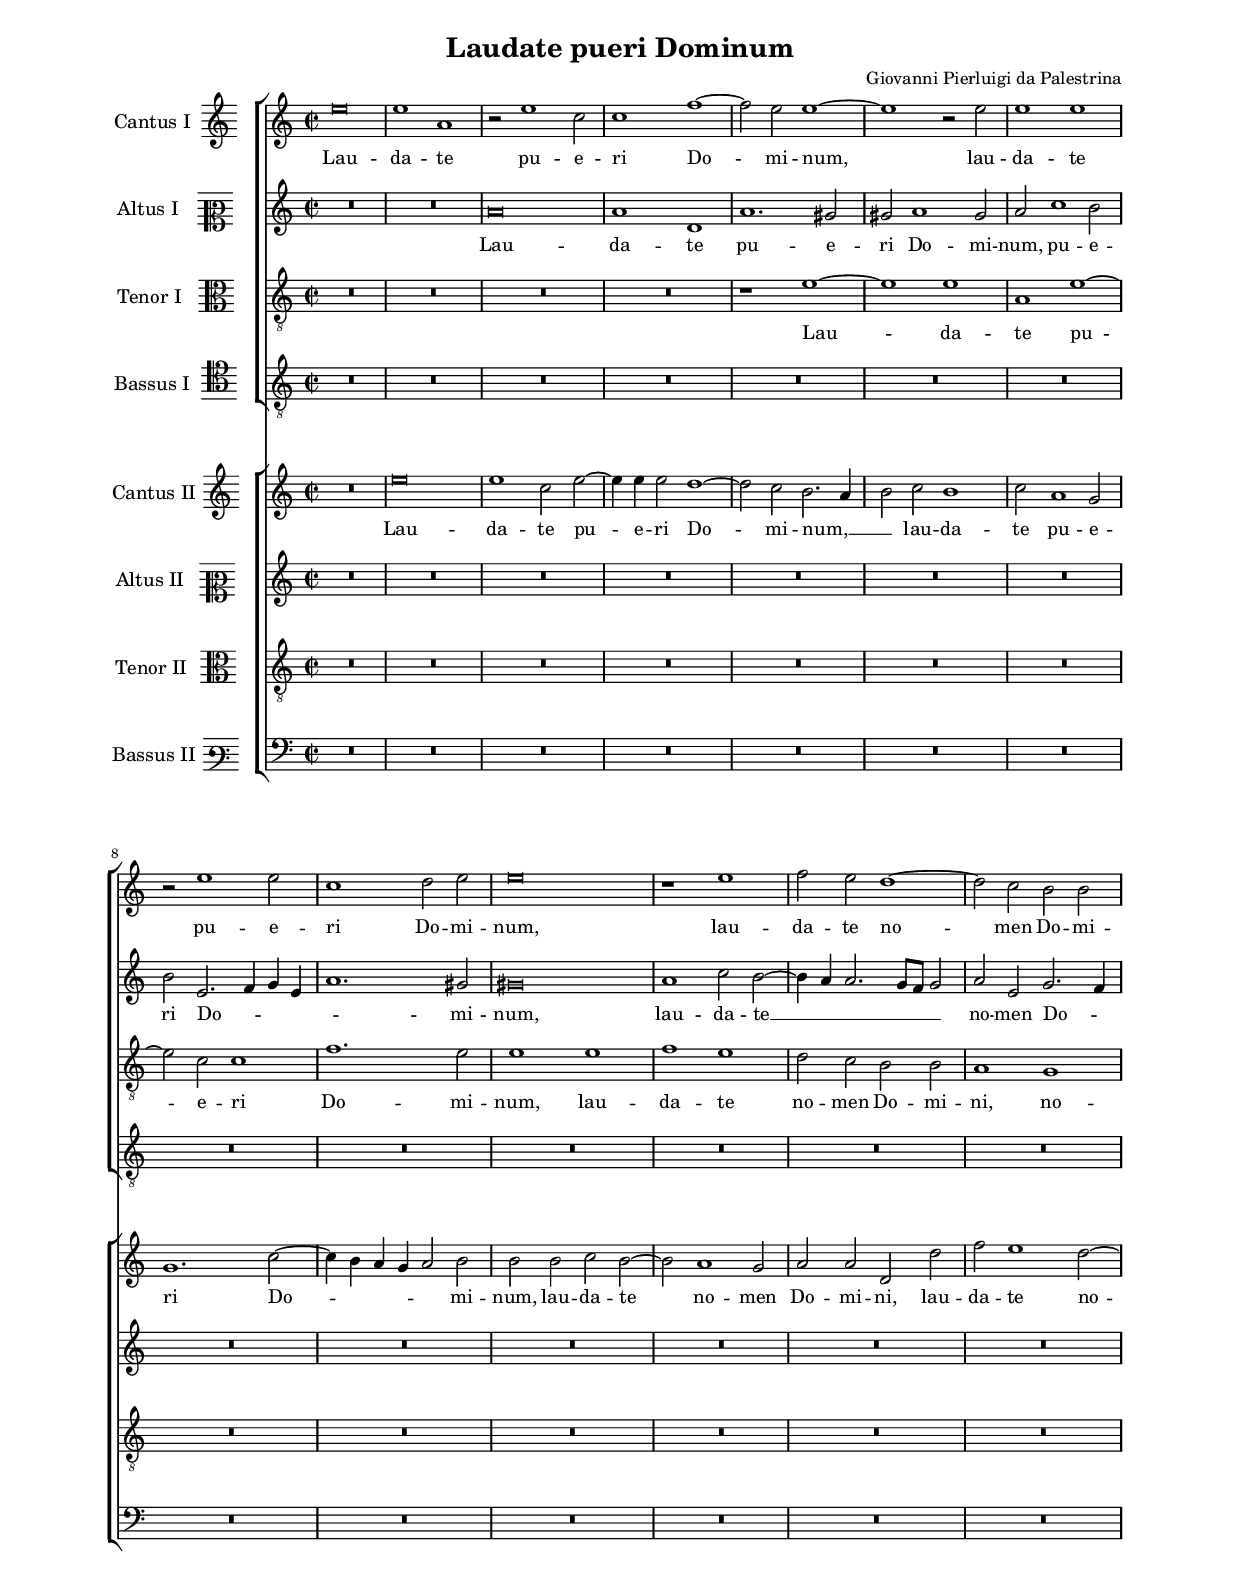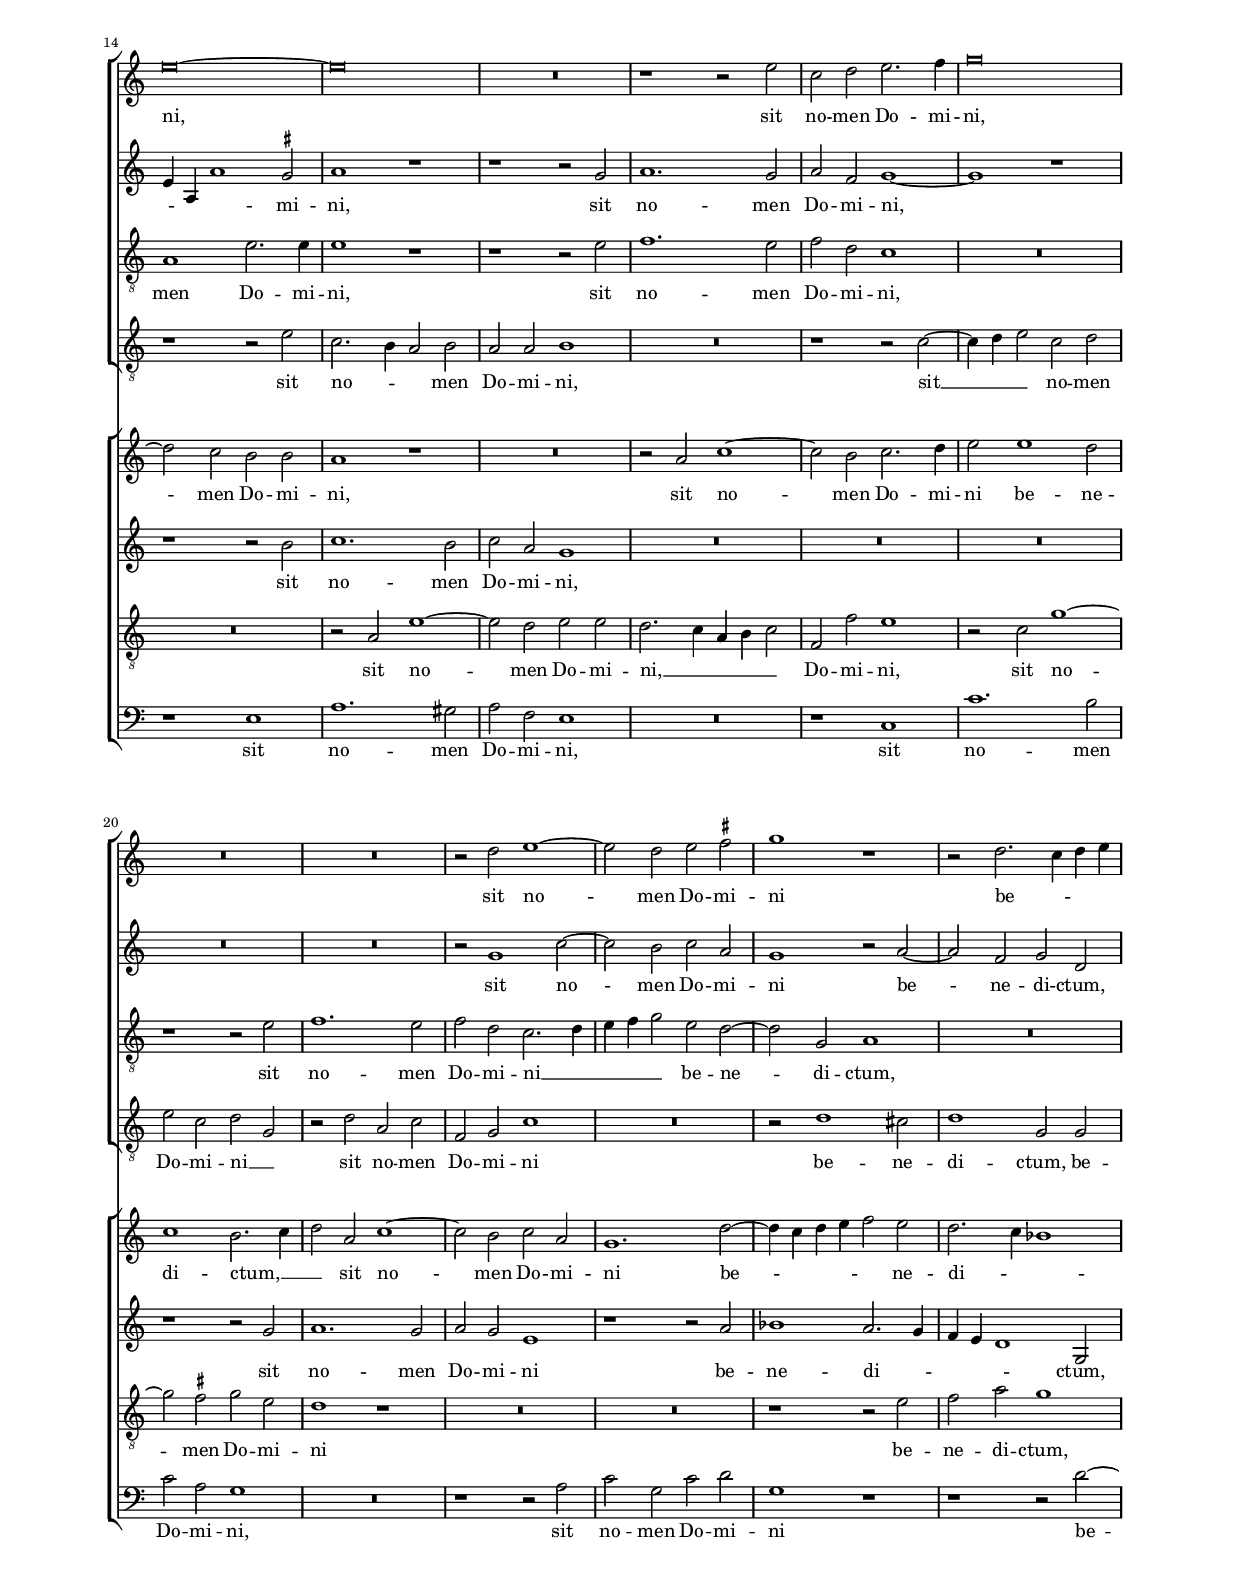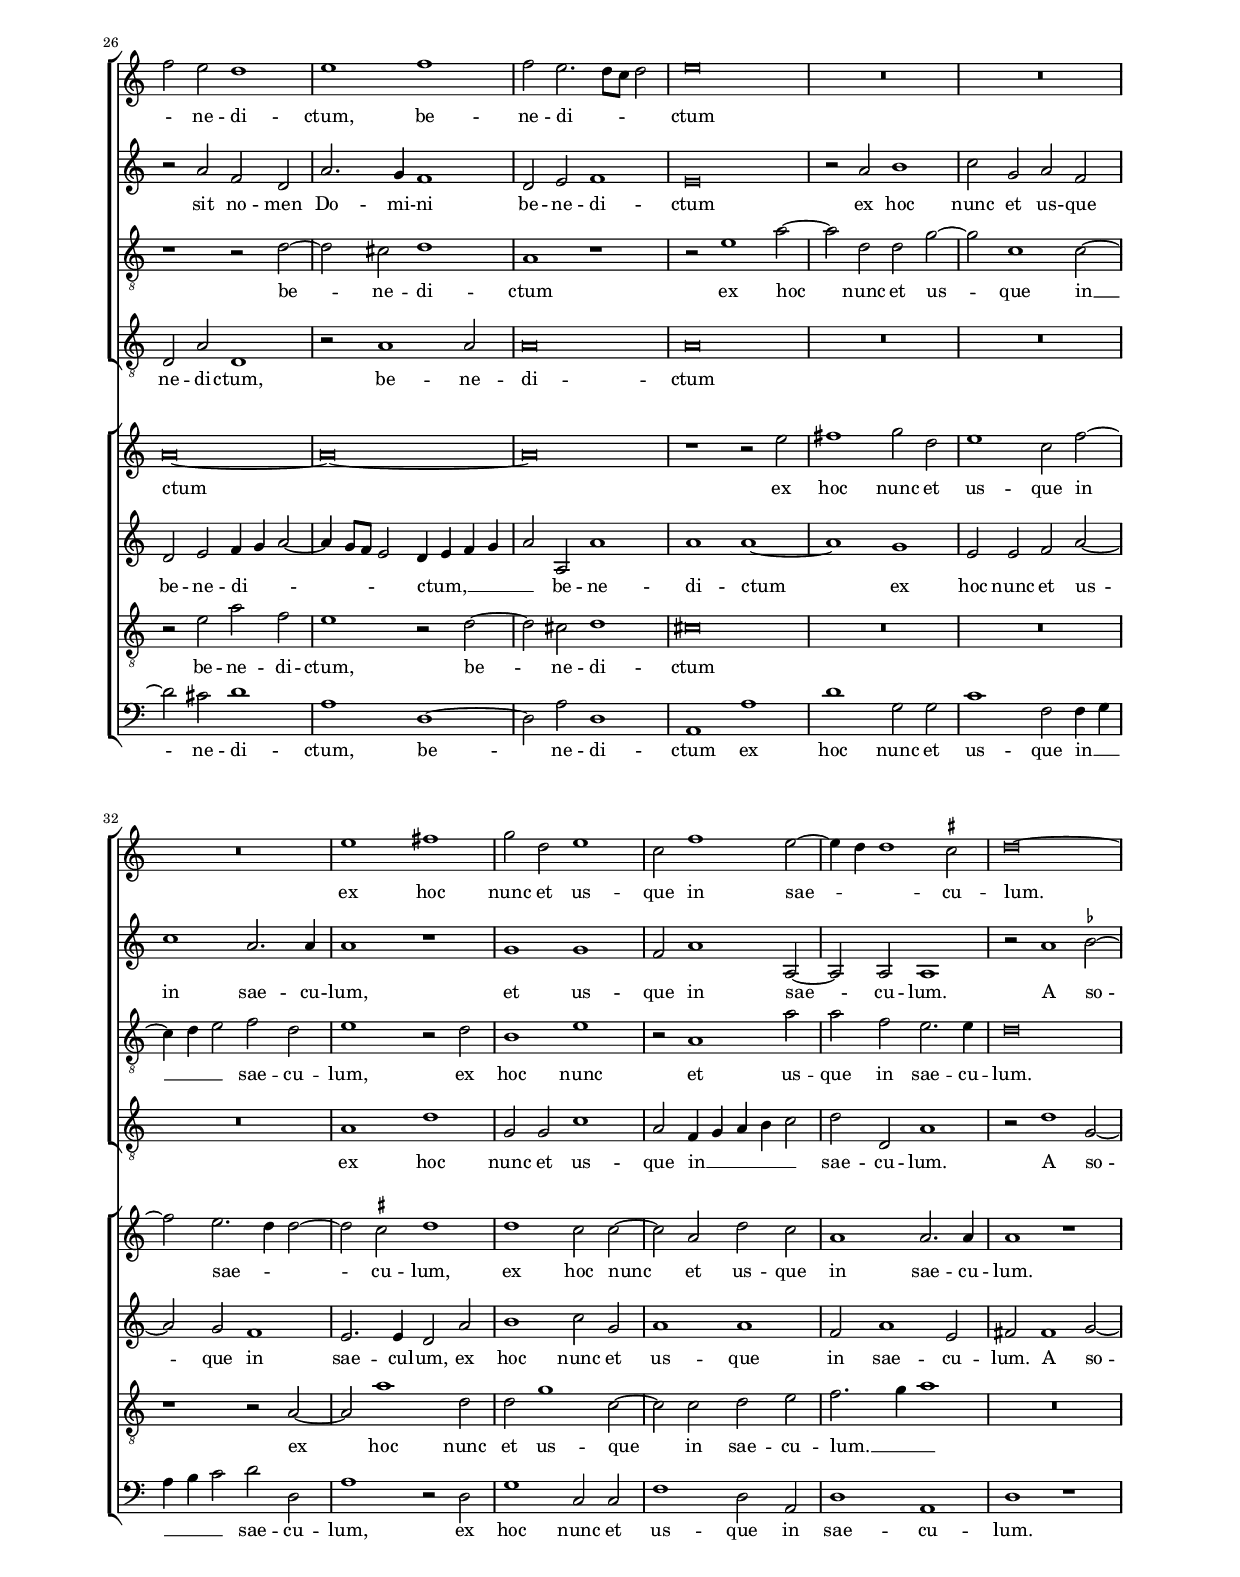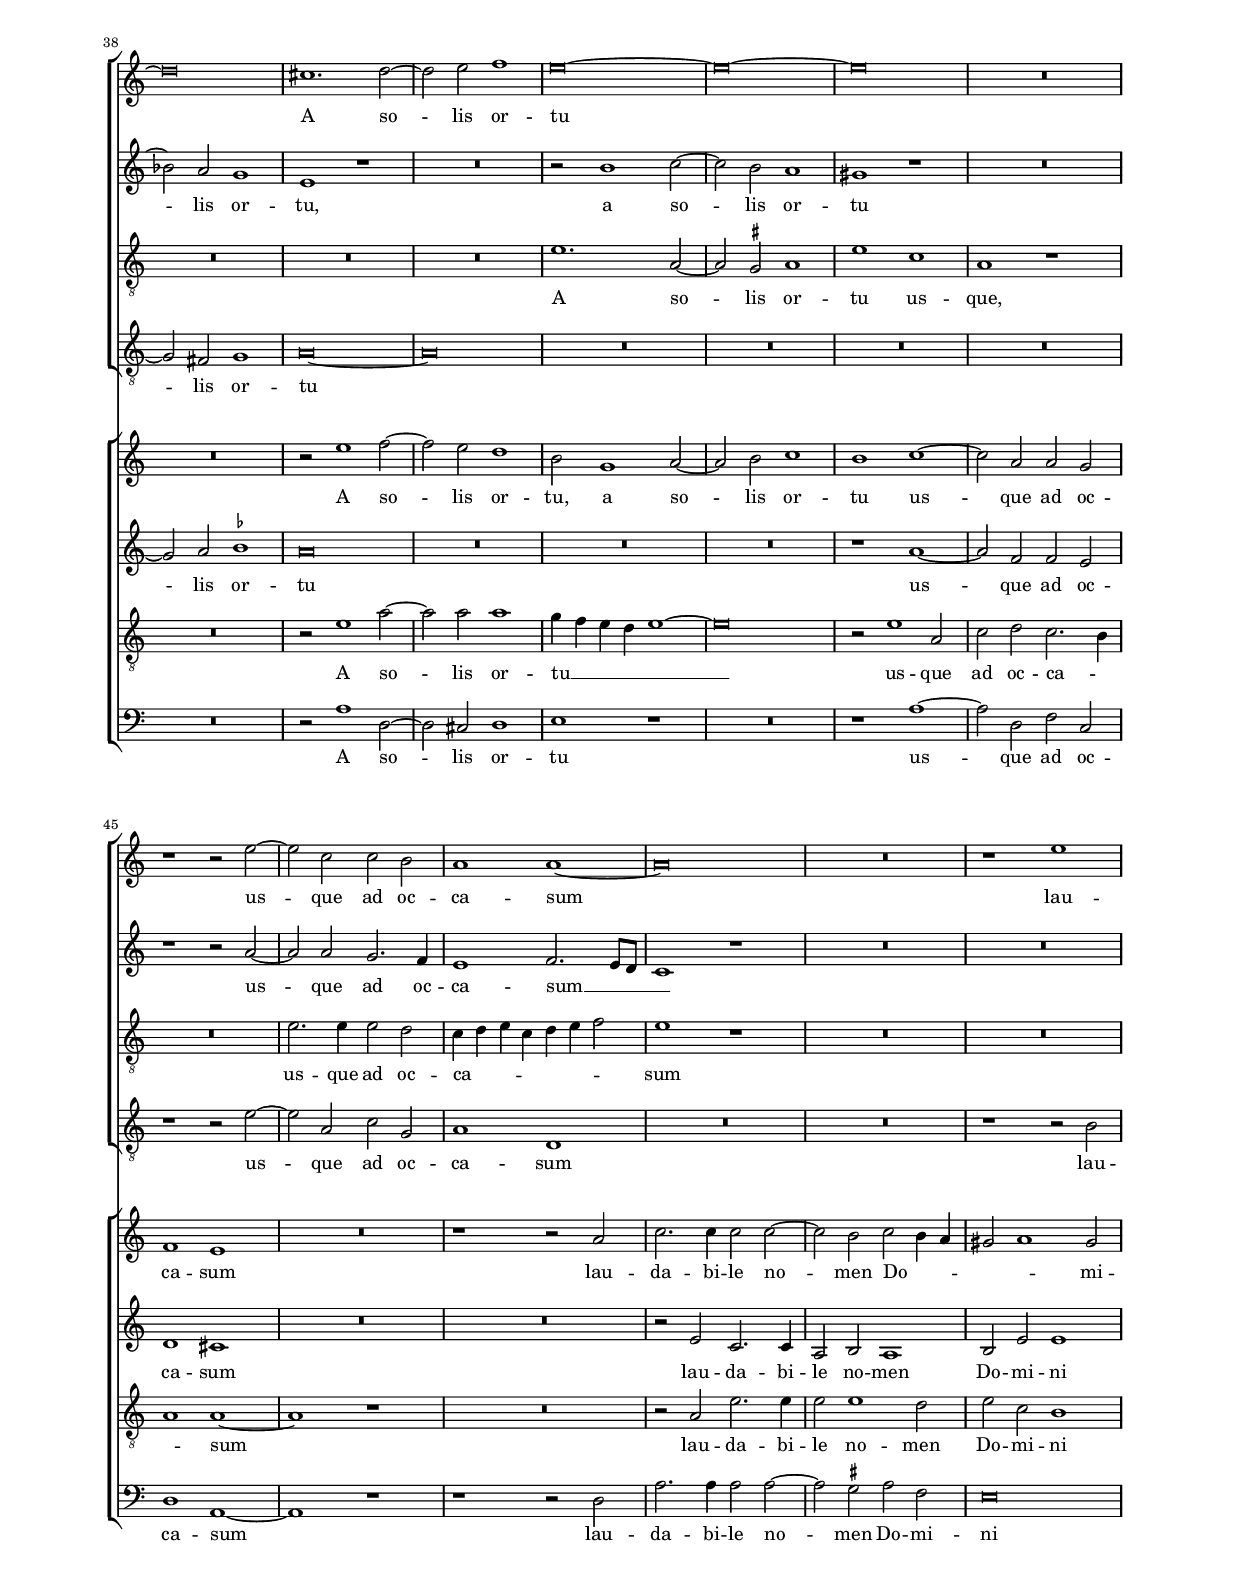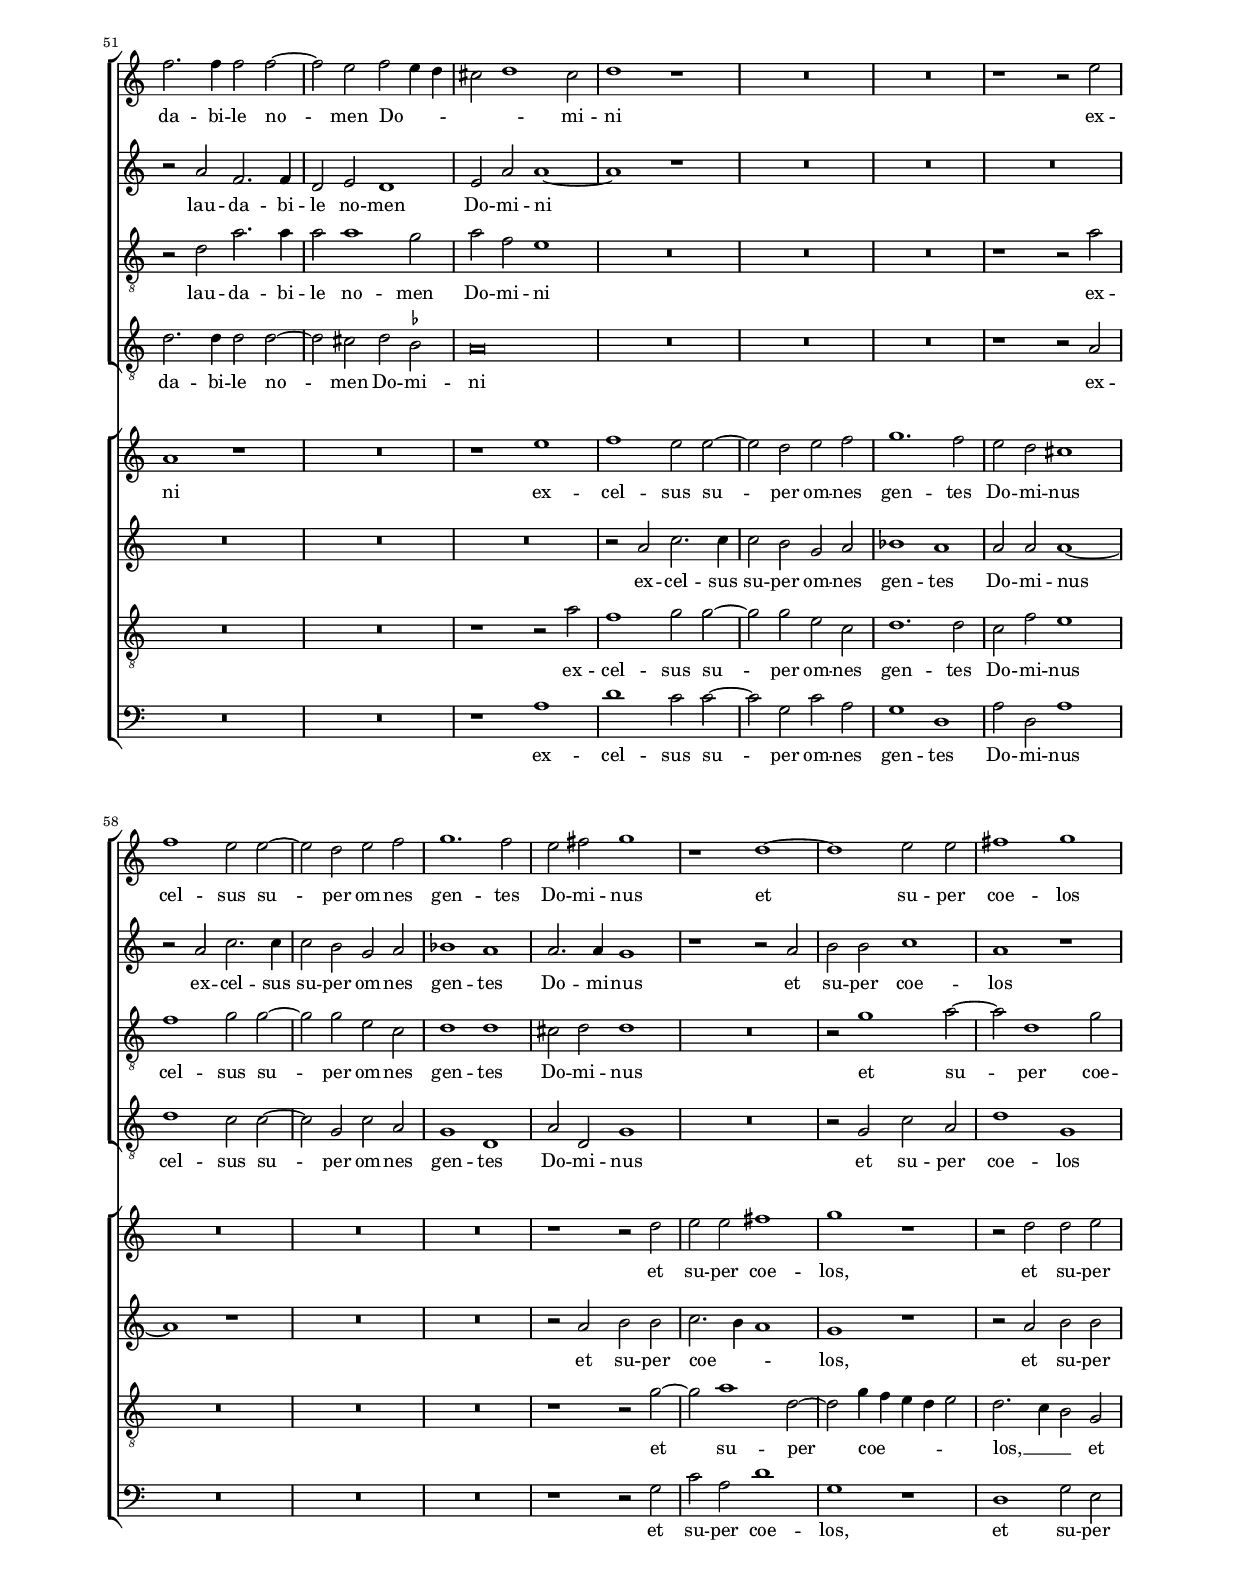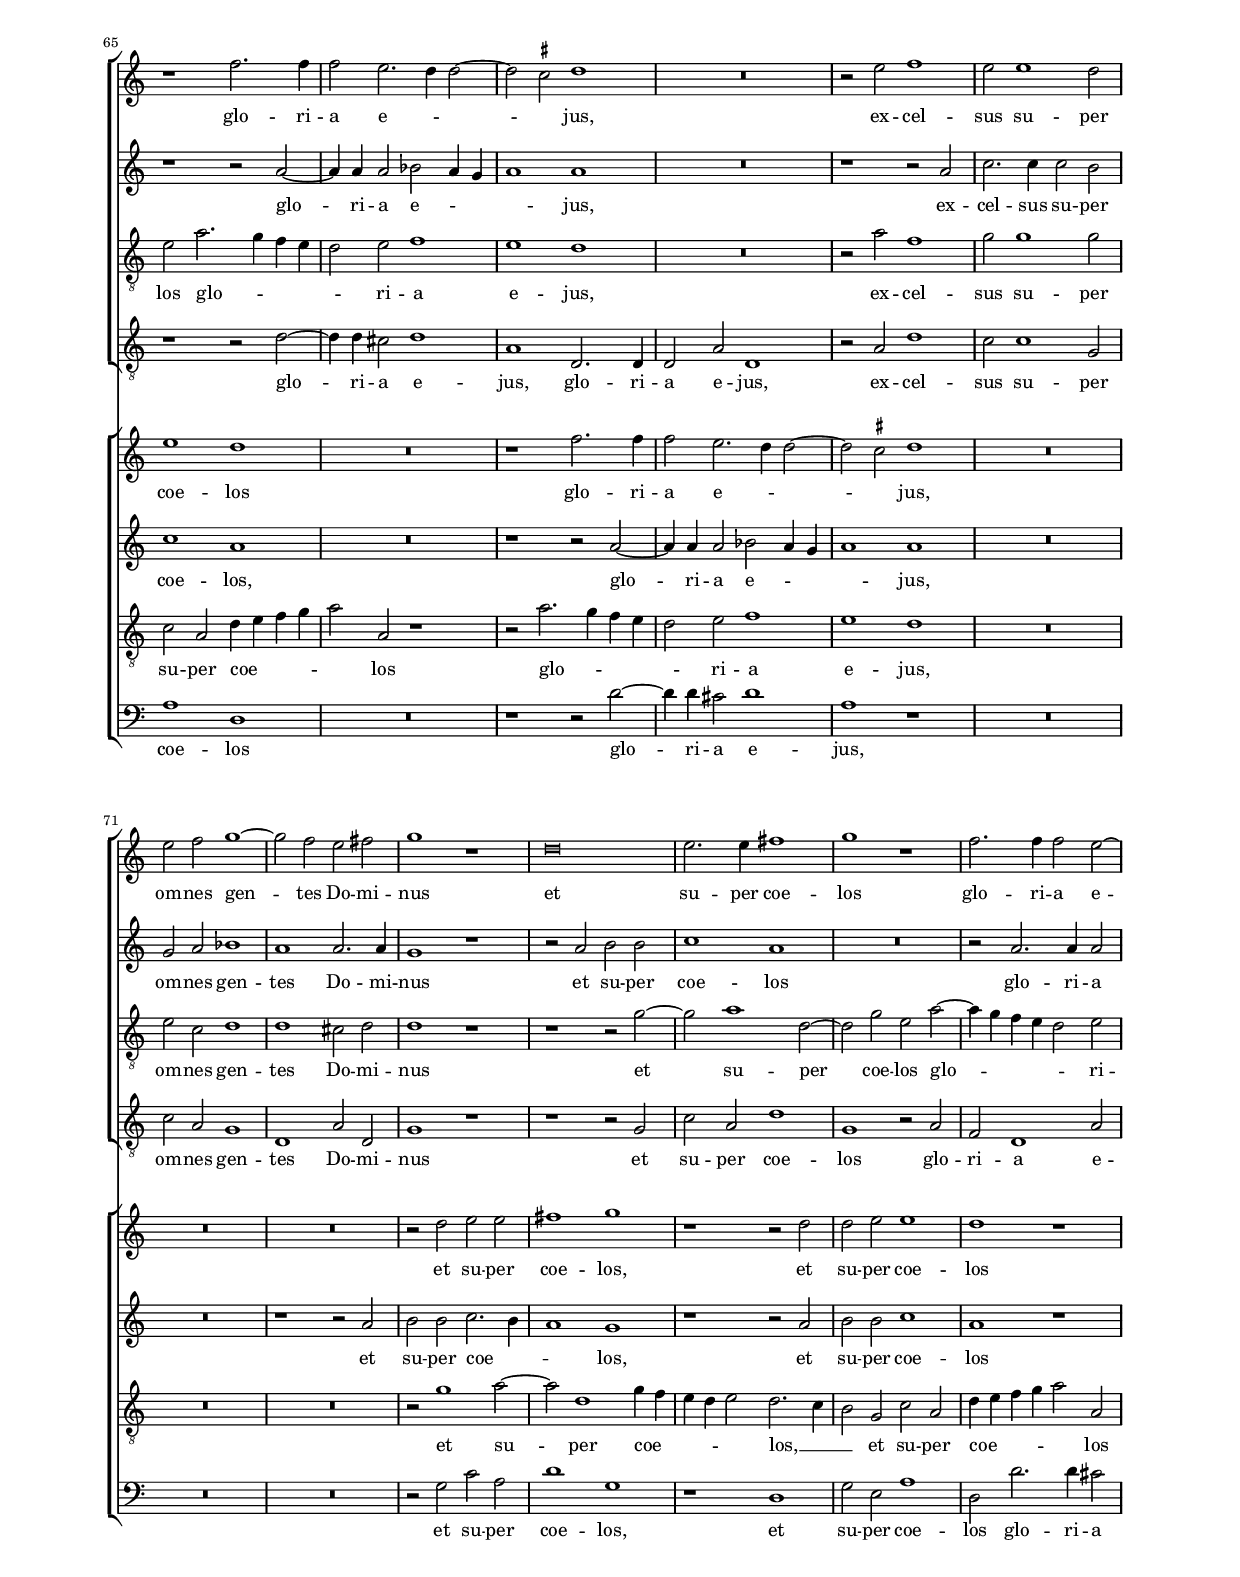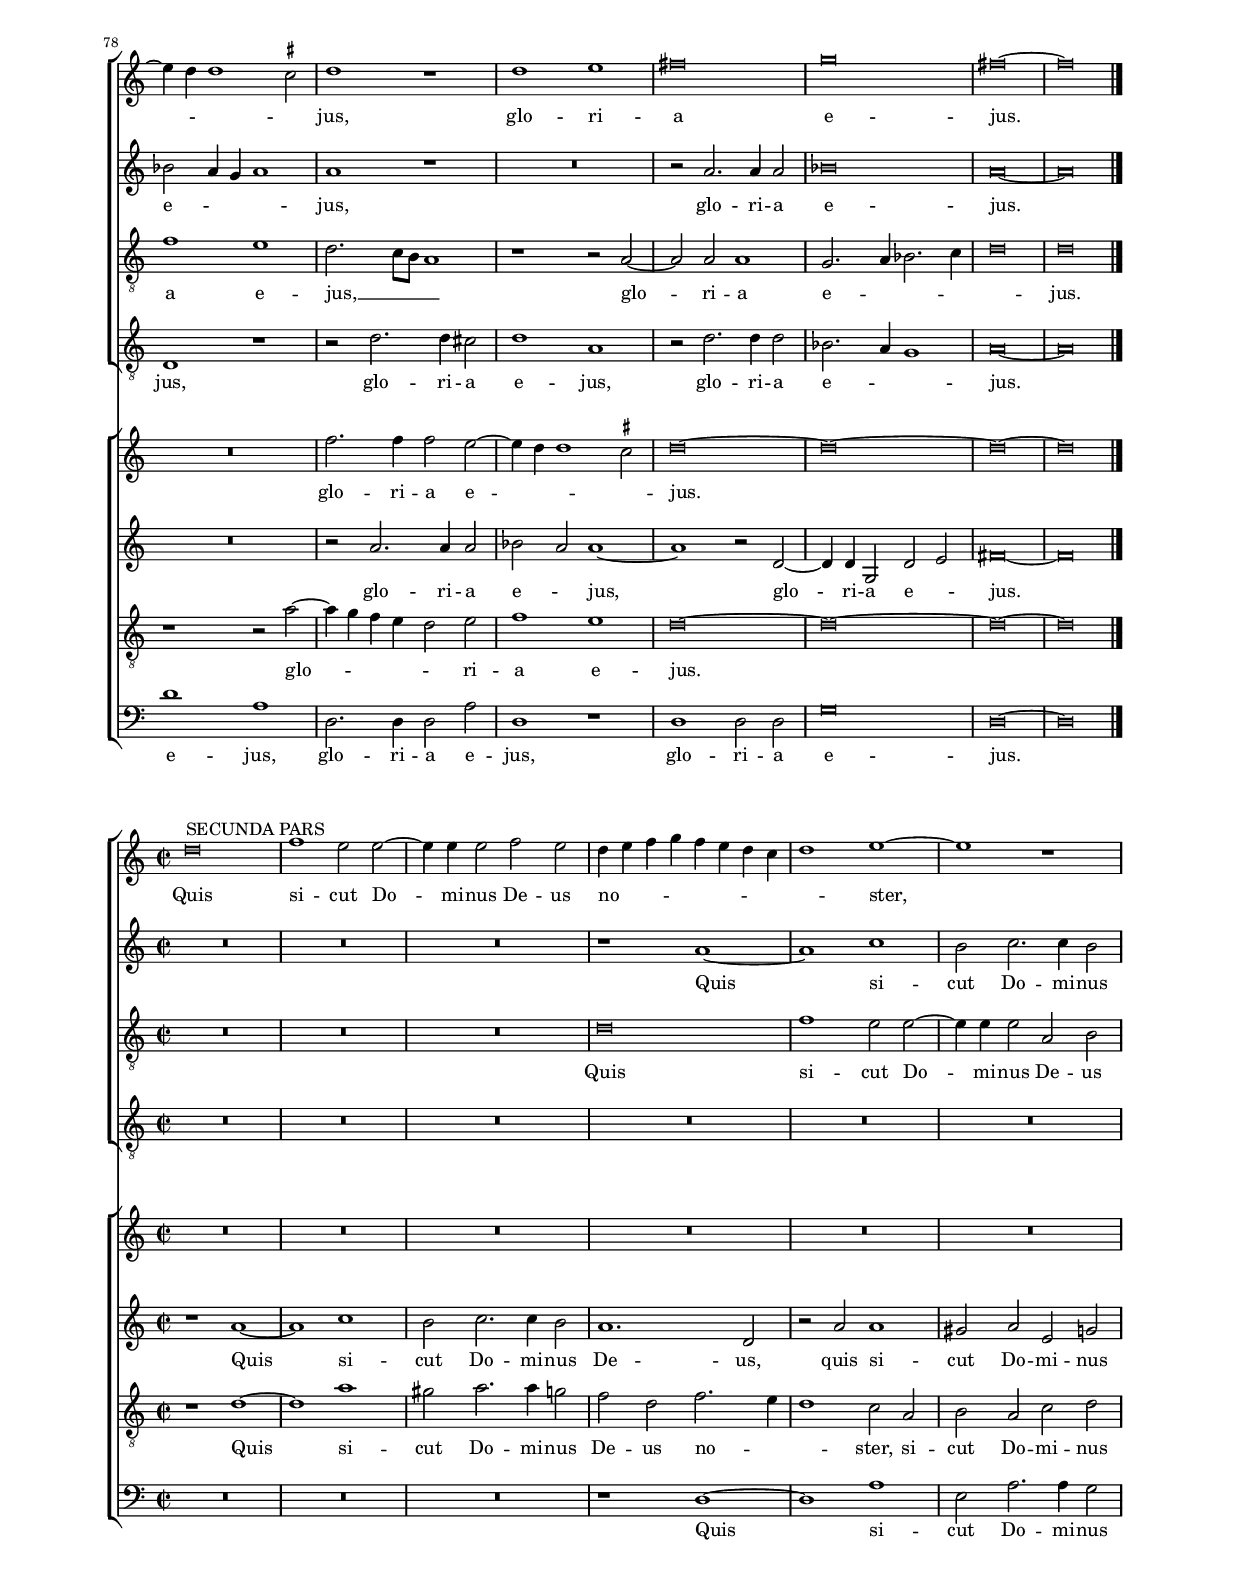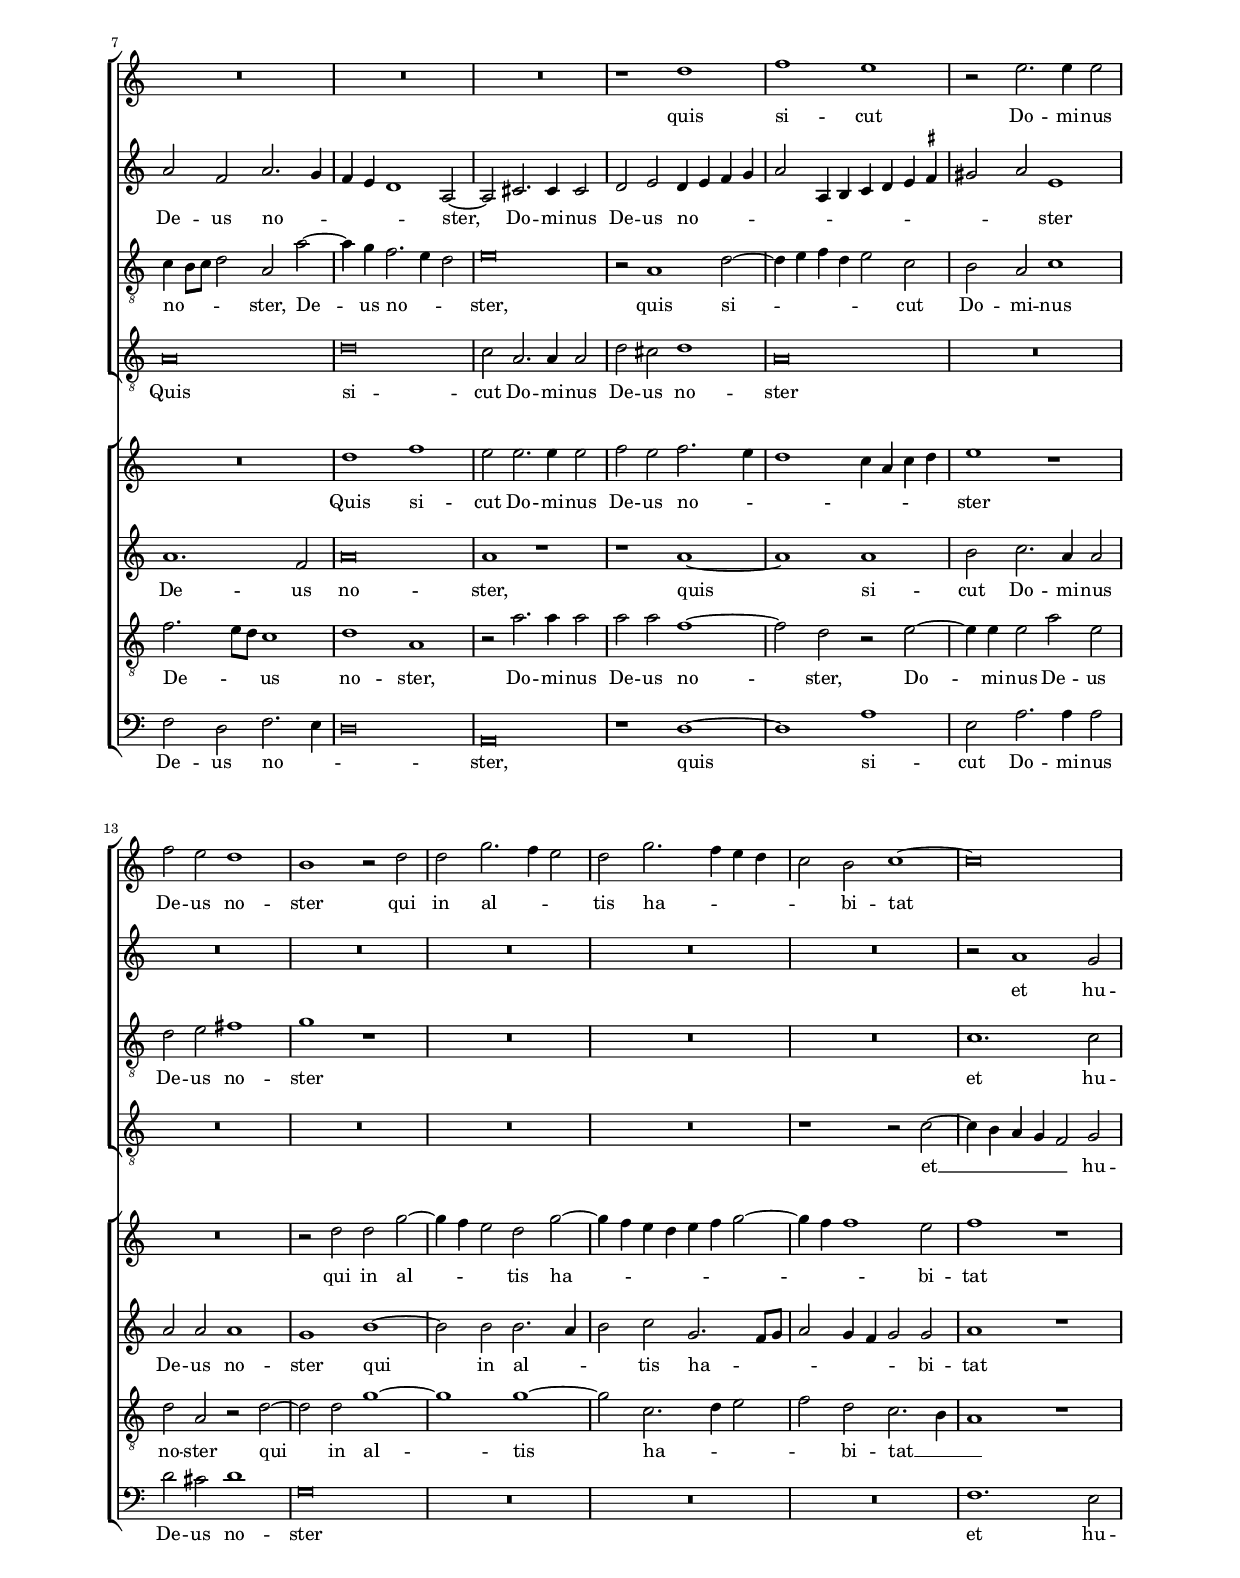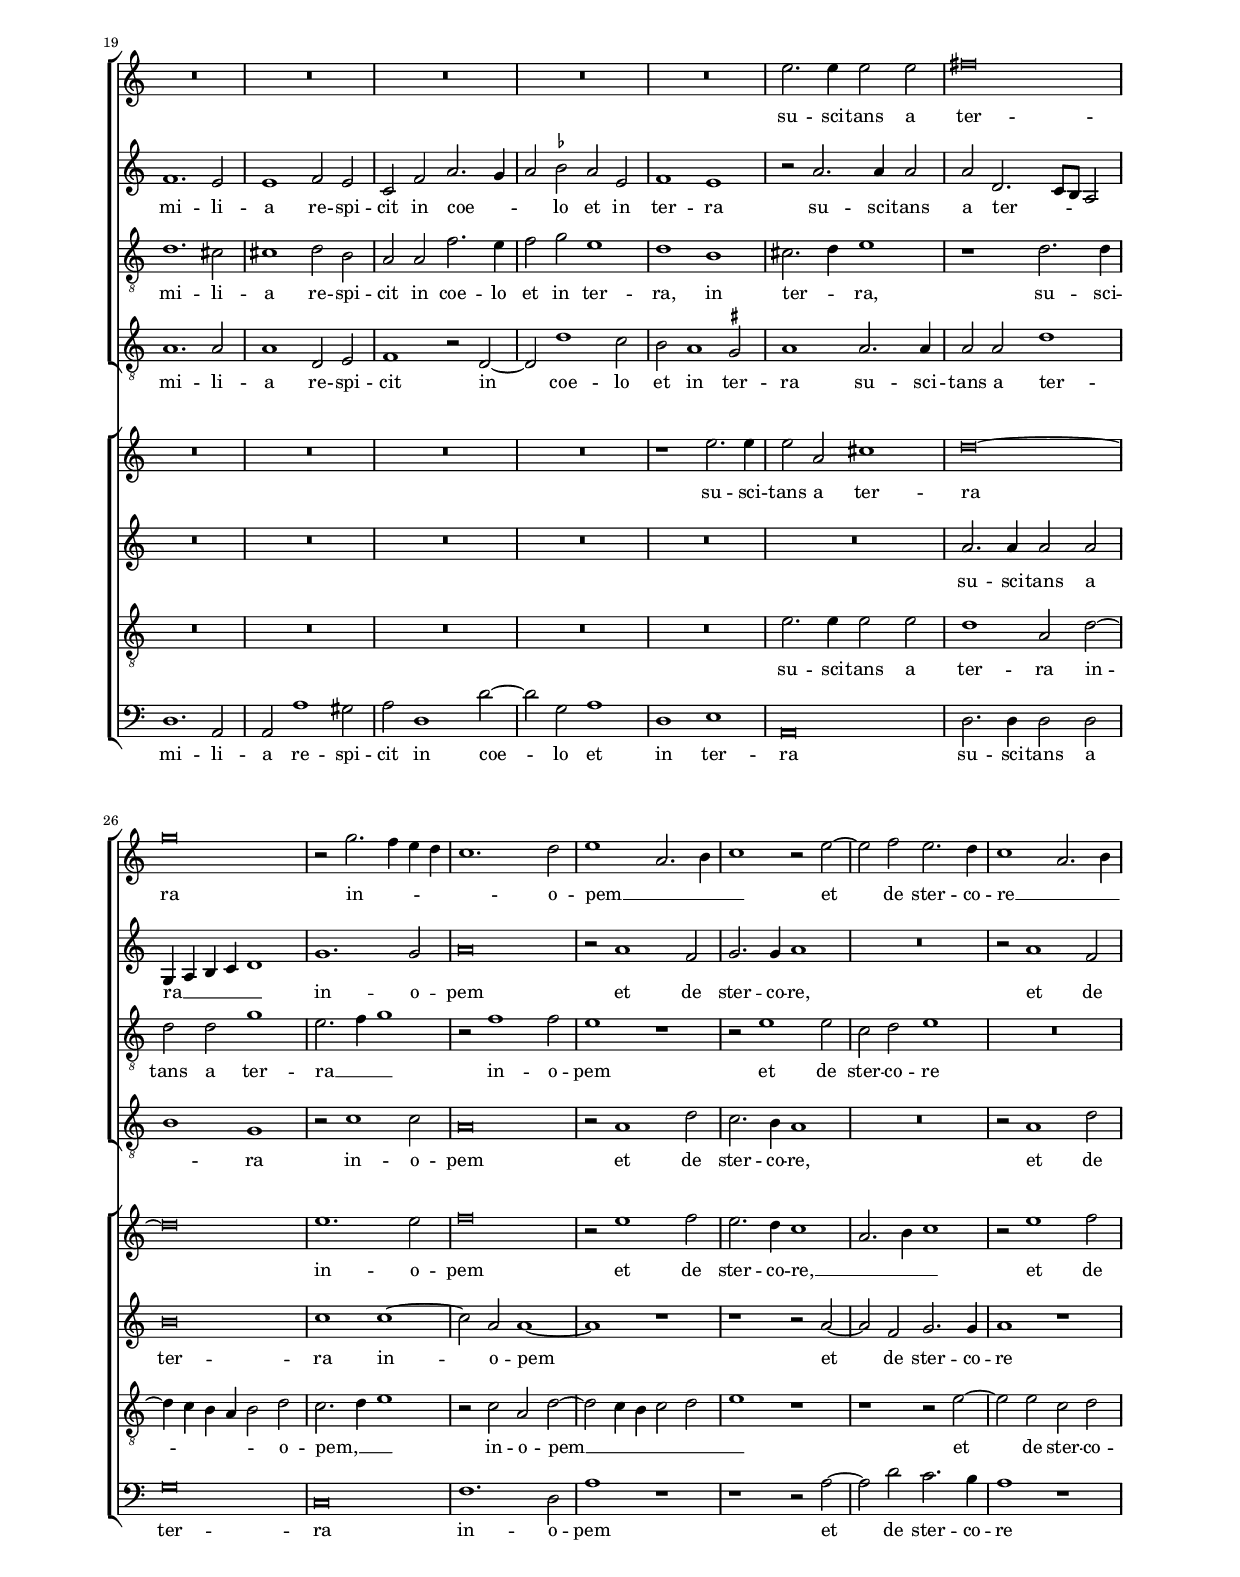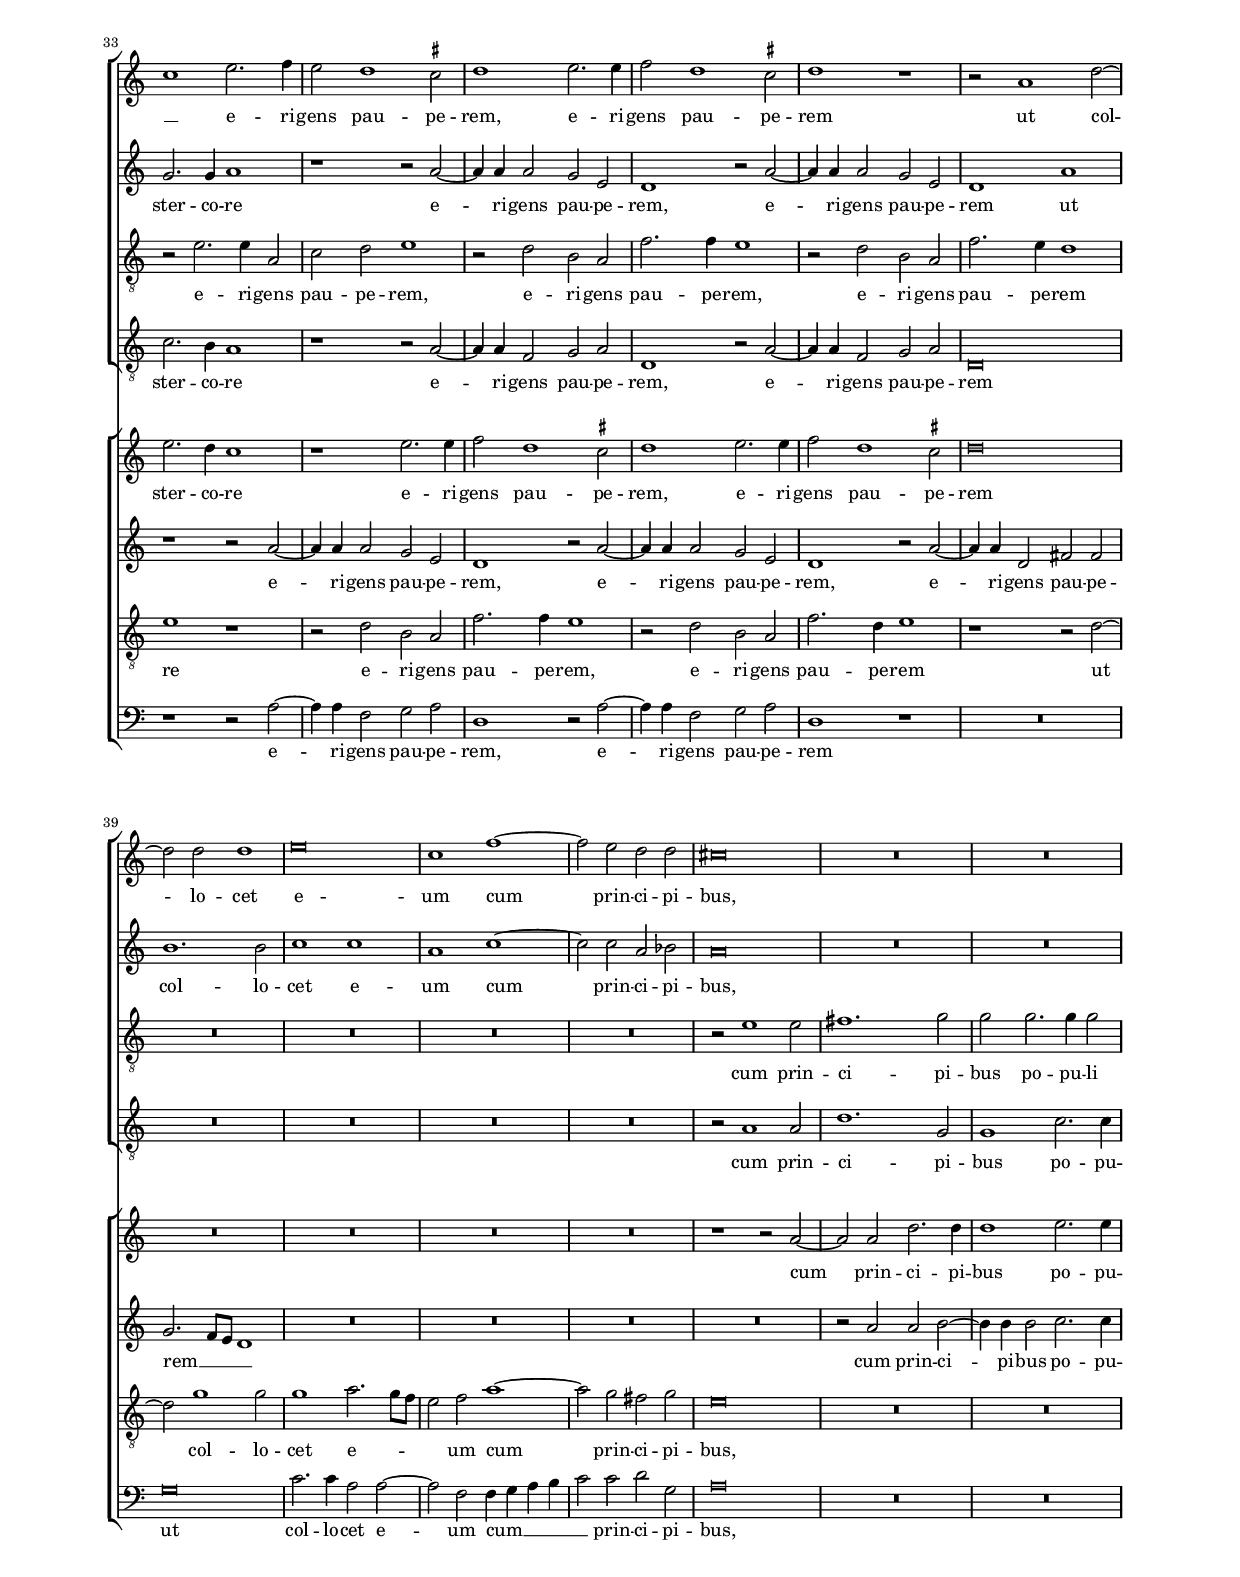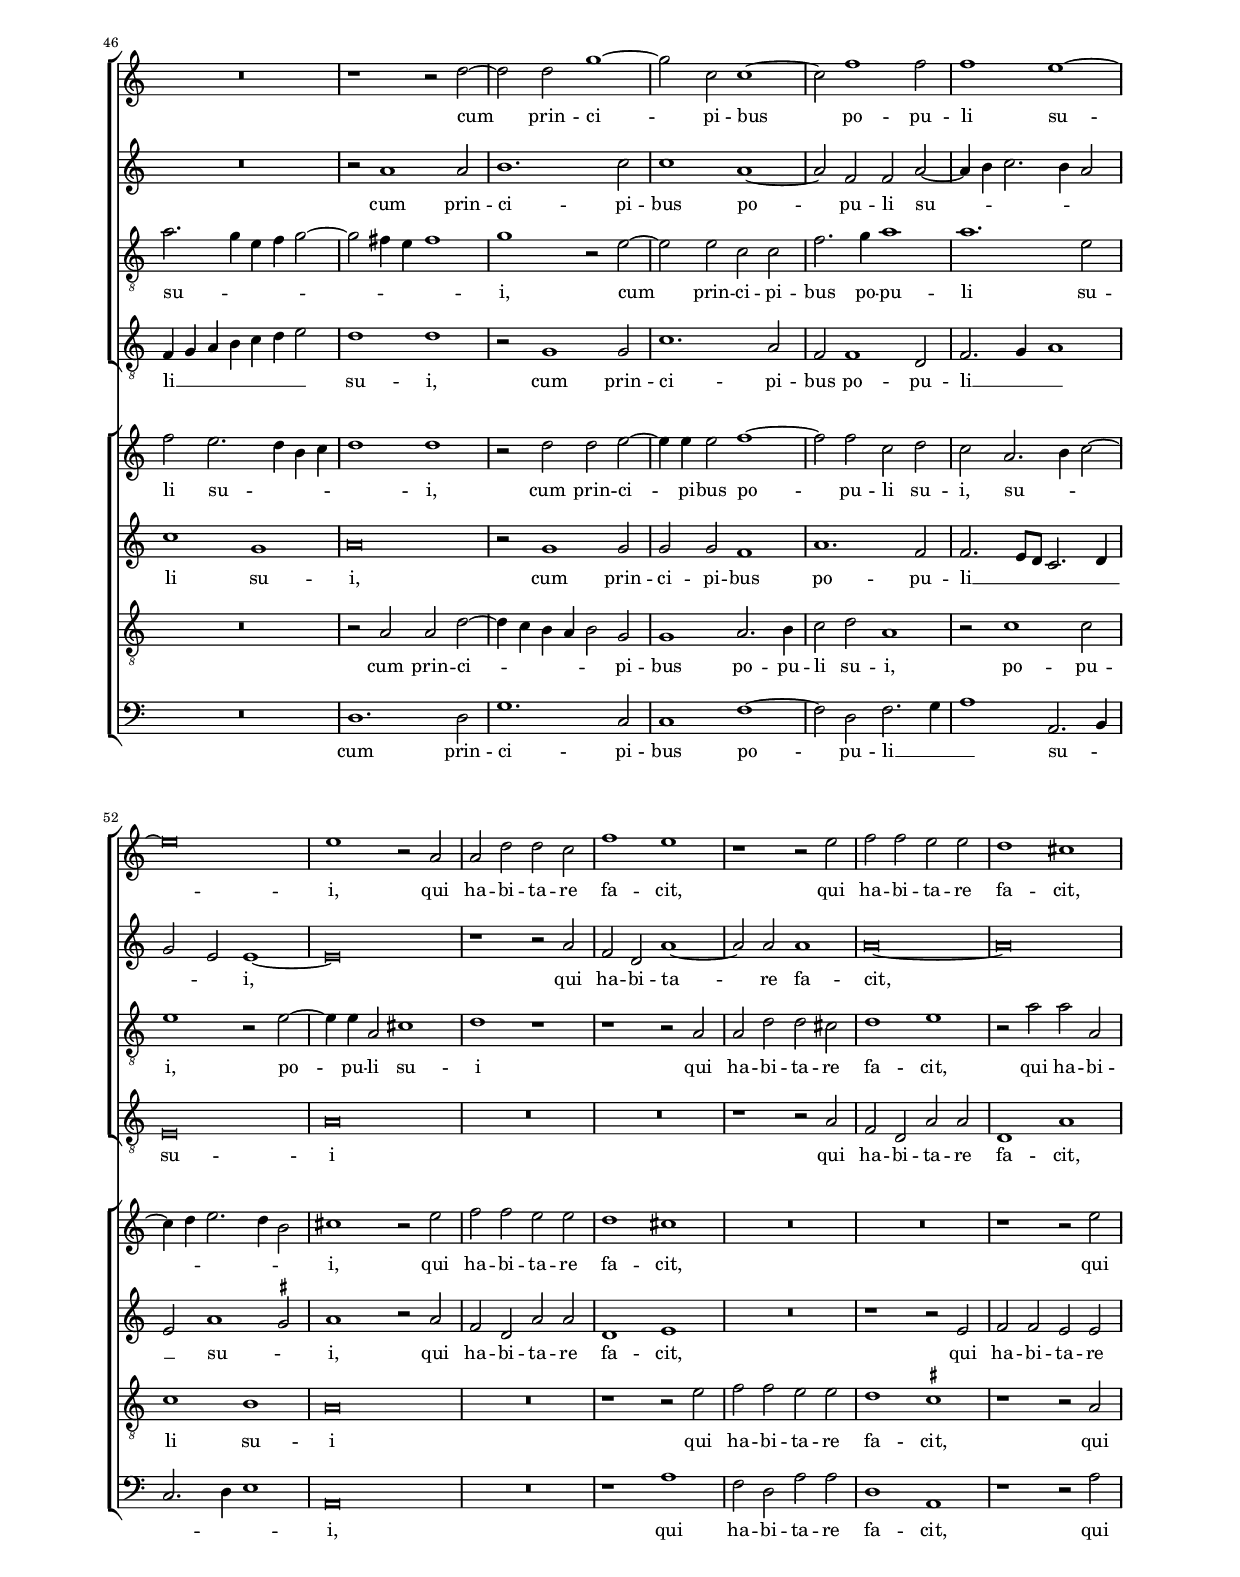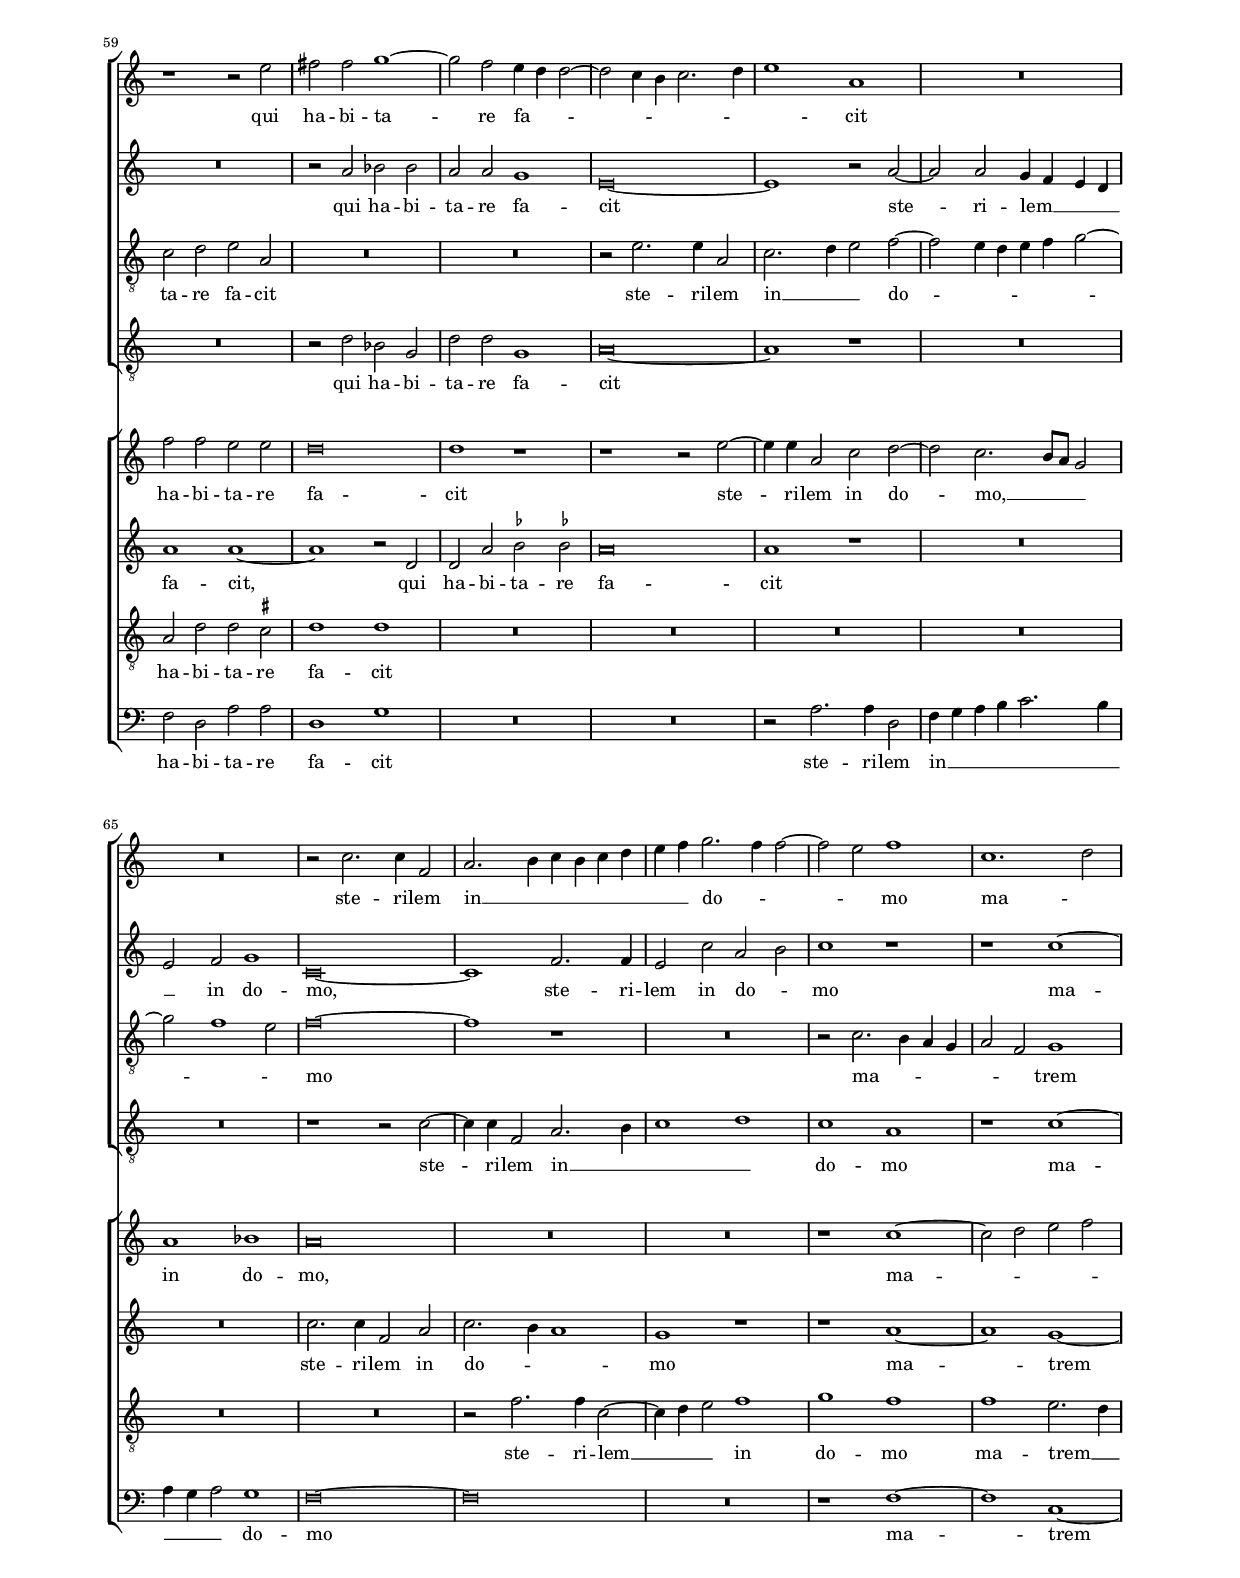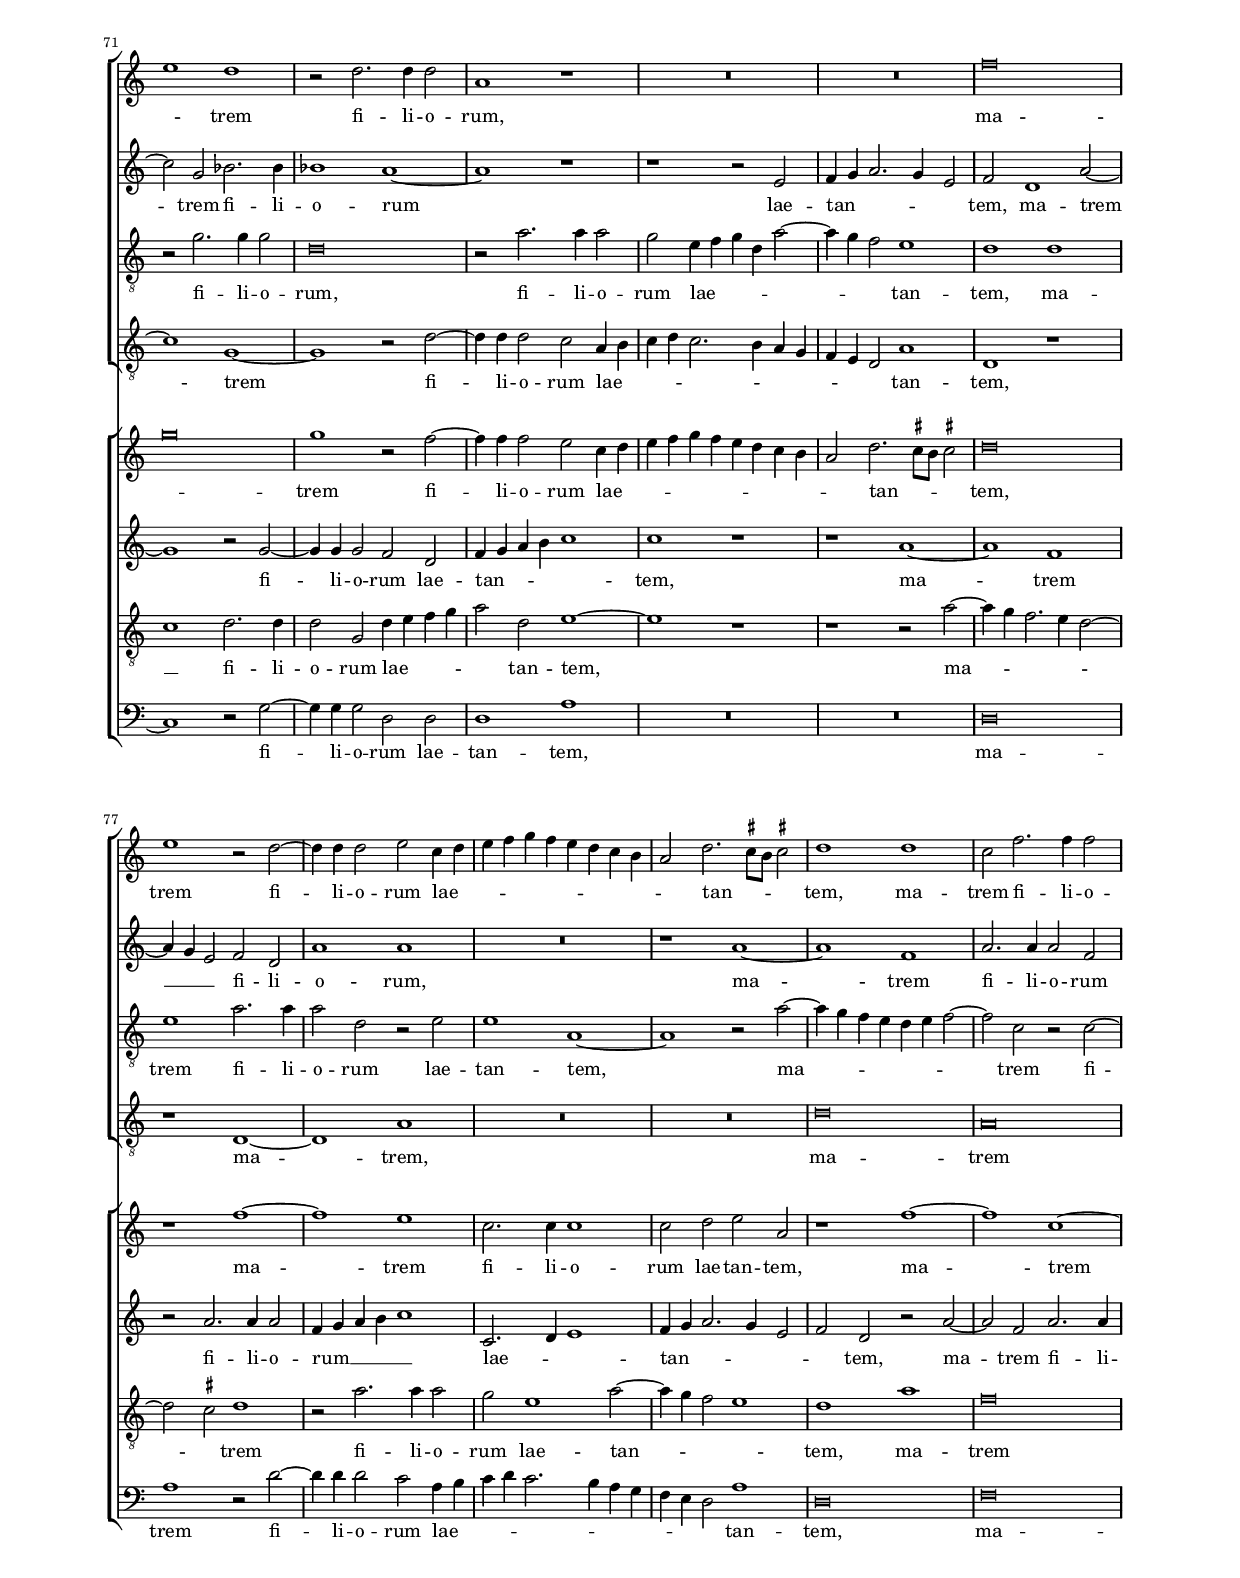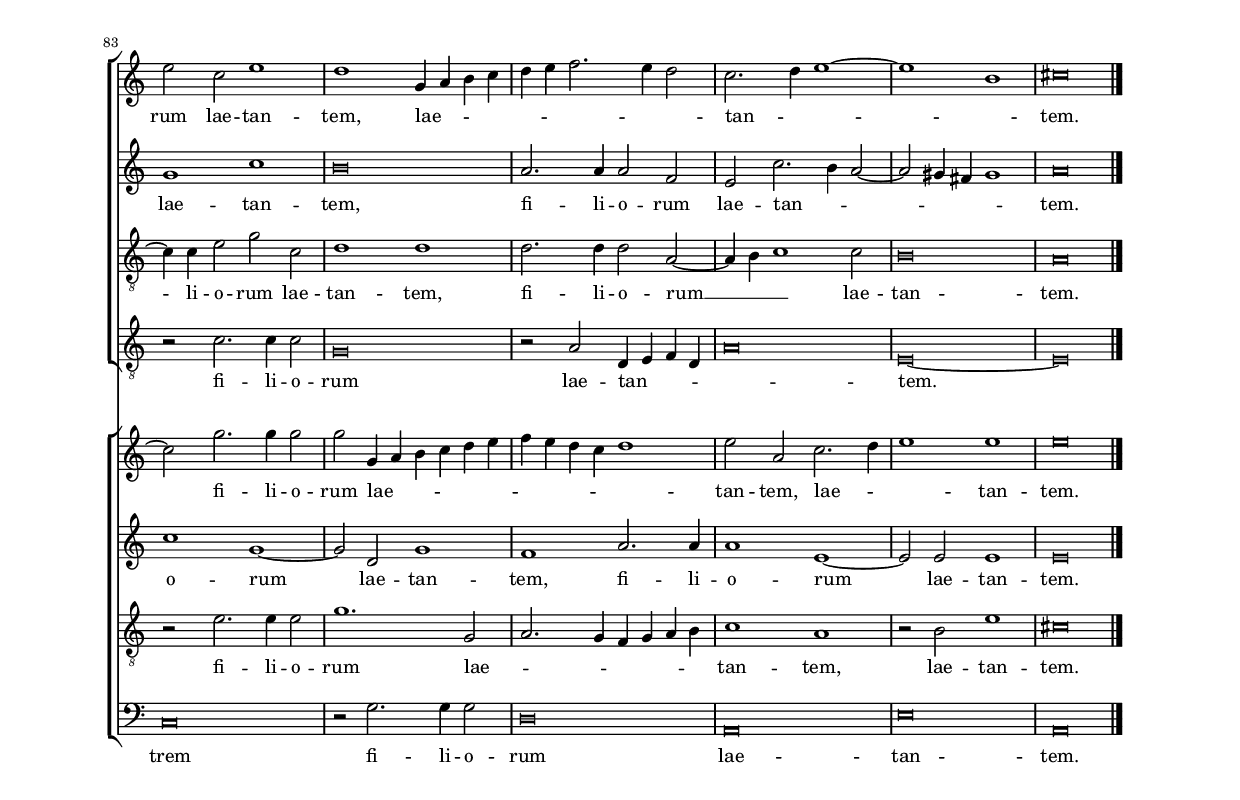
\header 
{
	title="Laudate pueri Dominum"
	composer="Giovanni Pierluigi da Palestrina"
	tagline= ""
}

\version "2.18.2"
\include "deutsch.ly"
#(set-global-staff-size 15)
% #(set-default-paper-size "letter")
#(ly:set-option 'point-and-click #f)


\paper
	{
	top-margin = 2 \cm
	bottom-margin = 2 \cm
	left-margin = 2 \cm
	right-margin = 2 \cm
	print-page-number = ##f
	ragged-bottom = ##f
	ragged-last-bottom = ##t
%       systems-per-page = 2
        score-system-spacing = #'((basic-distance . 18) (minimum-distance . 14) (padding . 7) (strechability . 250))
	system-system-spacing = #'((basic-distance . 18) (minimum-distance . 14) (padding . 7) (strechability . 250))
	}


global =  
	{
	\key c \major
	\time 2/2 \set Score.measureLength = #(ly:make-moment 2/1)
        \skip 1*168 \bar "|."
        % \time 3/1 \once \override Score.TimeSignature.style = #'single-digit
	}

	ficta = { \once \set suggestAccidentals = ##t }
	
	forget = #(define-music-function (parser location music) (ly:music?) #{
	\accidentalStyle forget
	$music
	\accidentalStyle default
	#})

        %\mark \markup { \fontsize #-3 \note  #"1" #1 = \fontsize #-3 \note #"1." #1 }
	
incipitcantusprimus = \markup { \score {
	{
	\set Staff.instrumentName = \markup { \fontsize #1 "Cantus I" }
	\key c \major
	\clef violin
	s4 \bar ""
	}
	\layout  {
	raggedright = ##t
	indent = 1.6 \cm
	line-width = 2.2\cm
	\context { \Staff \remove Time_signature_engraver }
	\override Staff.Clef.Y-extent = #'(0 . 0)
	}} \hspace #1 }
      
incipitaltusprimus = \markup { \score {
	{
	\set Staff.instrumentName = \markup { \fontsize #1 "Altus I" }
	\key c \major
	\clef mezzosoprano
	s4 \bar ""
	}
	\layout  {
	raggedright = ##t
	indent = 1.6 \cm
	line-width = 2.2\cm
	\context { \Staff \remove Time_signature_engraver }
	\override Staff.Clef.Y-extent = #'(0 . 0)
	}} \hspace #1 }
      
incipittenorprimus = \markup { \score {
	{
	\set Staff.instrumentName = \markup { \fontsize #1 "Tenor I" }
	\key c \major
	\clef alto
	s4 \bar ""
	}
	\layout  {
	raggedright = ##t
	indent = 1.6 \cm
	line-width = 2.2\cm
	\context { \Staff \remove Time_signature_engraver }
	\override Staff.Clef.Y-extent = #'(0 . 0)
	}} \hspace #1 }


incipitbassusprimus = \markup { \score {
	{
	\set Staff.instrumentName = \markup { \fontsize #1 "Bassus I" }
	\key c \major
	\clef tenor
	s4 \bar ""
	}
	\layout  {
	raggedright = ##t
	indent = 1.6 \cm
	line-width = 2.2\cm
	\context { \Staff \remove Time_signature_engraver }
	\override Staff.Clef.Y-extent = #'(0 . 0)
	}} \hspace #1 }

incipitcantussecundus = \markup { \score {
	{
	\set Staff.instrumentName = \markup { \fontsize #1 "Cantus II" }
	\key c \major
	\clef violin
	s4 \bar ""
	}
	\layout  {
	raggedright = ##t
	indent = 1.6 \cm
	line-width = 2.2\cm
	\context { \Staff \remove Time_signature_engraver }
	\override Staff.Clef.Y-extent = #'(0 . 0)
	}} \hspace #1 }


incipitaltussecundus = \markup { \score {
	{
	\set Staff.instrumentName = \markup { \fontsize #1 "Altus II" }
	\key c \major
	\clef mezzosoprano
	s4 \bar ""
	}
	\layout  {
	raggedright = ##t
	indent = 1.6 \cm
	line-width = 2.2\cm
	\context { \Staff \remove Time_signature_engraver }
	\override Staff.Clef.Y-extent = #'(0 . 0)
	}} \hspace #1 }


incipittenorsecundus = \markup { \score {
	{
	\set Staff.instrumentName = \markup { \fontsize #1 "Tenor II" }
	\key c \major
	\clef alto
	s4 \bar ""
	}
	\layout  {
	raggedright = ##t
	indent = 1.6 \cm
	line-width = 2.2\cm
	\context { \Staff \remove Time_signature_engraver }
	\override Staff.Clef.Y-extent = #'(0 . 0)
	}} \hspace #1 }	


incipitbassussecundus = \markup { \score {
	{
	\set Staff.instrumentName = \markup { \fontsize #1 "Bassus II" }
	\key c \major
	\clef varbaritone
	s4 \bar ""
	}
	\layout  {
	raggedright = ##t
	indent = 1.6 \cm
	line-width = 2.2\cm
	\context { \Staff \remove Time_signature_engraver }
	\override Staff.Clef.Y-extent = #'(0 . 0)
	}} \hspace #1 }

cantusprimus =  \relative c''
	{
	e\breve
	e1 a,
	r2 e'1 c2
	c1 f~
%5
	f2 e e1~ |
	e1 r2 e
	e1 e
	r2 e1 e2
	c1 d2 e
%10
	e\breve |
	r1 e
	f2 e d1~
	d2 c h h
	e\breve~
%15
	e\breve |
	R\breve
	r1 r2 e
	c2 d e2. f4
	g\breve
%20
	R\breve |
	R\breve
	r2 d e1~
	e2 d e \ficta fis
	g1 r
%25
	r2 d2. c4 d e |
	f2 e d1
	e1 f
	f2 e2. d8 c d2
	e\breve
%30
	R\breve |
	R\breve
	R\breve
	e1 fis
	g2 d e1
%35
	c2 f1 e2~ |
	e4 d d1 \ficta cis2
	d\breve~
	d\breve
	cis1. d2~
%40
	d2 e f1 |
	e\breve~
	e\breve~
	e\breve
	R\breve
%45
        r1 r2 e~ |
	e2 c c h
	a1 a~
	a\breve
	R\breve
%50
	r1 e' |
	f2. f4 f2 f~
	f2 e f e4 d
	cis2 d1 cis2
	d1 r
%55
	R\breve |
	R\breve
	r1 r2 e
	f1 e2 e~
	e2 d e f
%60
	g1. f2 |
	e2 fis g1
	r1 d~
	d1 e2 e
	fis1 g
%65
	r1 f2. f4 |
	f2 e2. d4 d2~
	d2 \ficta cis d1
	R\breve
	r2 e f1
%70
	e2 e1 d2 |
	e2 f g1~
	g2 f e fis
	g1 r
	d\breve
%75
	e2. e4 fis1 |
	g1 r
	f2. f4 f2 e~
	e4 d d1 \ficta cis2
	d1 r
%80
	d1 e |
	fis\breve
	g\breve
	fis\breve~
	fis\breve |
	}

altusprimus =  \relative c' 
        {
	R\breve
	R\breve
	a'\breve
	a1 d,
%5
	a'1. gis2 |
	gis2 a1 gis2
	a2 c1 h2
	h2 e,2. f4 g e
	a1. gis2
%10
	gis\breve |
	a1 c2 h~
	h4 a a2. g8 f g2
	a2 e g2. f4
	e4 a, a'1 \ficta gis2
%15
	a1 r |
	r1 r2 g
	a1. g2
	a2 f g1~
	g1 r
%20
	R\breve |
	R\breve
	r2 g1 c2~
	c2 h c a
	g1 r2 a~
%25
	a2 f g d |
	r2 a' f d
	a'2. g4 f1
	d2 e f1
	e\breve
%30
	r2 a h1 |
	c2 g a f
	c'1 a2. a4
	a1 r
	g1 g
%35
	f2 a1 a,2~ |
	a2 a a1
	r2 a'1 \ficta b2~
	b2 a g1
	e1 r
%40
	R\breve |
	r2 h'1 c2~
	c2 h a1
	gis1 r
	R\breve
%45
	r1 r2 a~ |
	a2 a g2. f4
	e1 f2. e8 d
	c1 r
	R\breve
%50
	R\breve |
	r2 a' f2. f4
	d2 e d1
	e2 a a1~
	a1 r
%55
	R\breve |
	R\breve
	R\breve
	r2 a c2. c4
	c2 h g a
%60
	b1 a |
	a2. a4 g1
	r1 r2 a
	h2 h c1
	a1 r
%65
	r1 r2 a~ |
	a4 a a2 b a4 g
	a1 a
	R\breve
	r1 r2 a
%70
	c2. c4 c2 h |
	g2 a b1
	a1 a2. a4
	g1 r
	r2 a h h
%75
	c1 a |
	R\breve
	r2 a2. a4 a2
	b2 a4 g a1
	a1 r
%80
	R\breve |
	r2 a2. a4 a2
	b\breve
	a\breve~
        a\breve |
	}

tenorprimus =  \relative c' 
	{
	R\breve
	R\breve
	R\breve
	R\breve
%5
	r1 e~ |
	e1 e
	a,1 e'~
	e2 c c1
	f1. e2
%10
	e1 e |
	f1 e
	d2 c h h
	a1 g
	a1 e'2. e4
%15
	e1 r |
	r1 r2 e
	f1. e2
	f2 d c1
	R\breve
%20
	r1 r2 e |
	f1. e2
	f2 d c2. d4
	e4 f g2 e d~
	d2 g, a1
%25
	R\breve |
	r1 r2 d~
	d2 cis d1
	a1 r
	r2 e'1 a2~
%30
	a2 d, d g~ |
	g2 c,1 c2~
	c4 d e2 f d
	e1 r2 d
	h1 e
%35
	r2 a,1 a'2 |
	a2 f e2. e4
	d\breve
	R\breve
	R\breve
%40
	R\breve |
	e1. a,2~
	a2 \ficta gis a1
	e'1 c
	a1 r
%45
	R\breve |
	e'2. e4 e2 d
	c4 d e c d e f2
	e1 r
	R\breve
%50
	R\breve |
	r2 d a'2. a4
	a2 a1 g2
	a2 f e1
	R\breve
%55
	R\breve |
	R\breve
	r1 r2 a
	f1 g2 g~
	g2 g e c
%60
	d1 d |
	cis2 d d1
	R\breve
	r2 g1 a2~
	a2 d,1 g2
%65
	e2 a2. g4 f e |
	d2 e f1
	e1 d
	R\breve
	r2 a' f1
%70
	g2 g1 g2 |
	e2 c d1
	d1 cis2 d
	d1 r1
        r1 r2 g~
%75
        g2 a1 d,2~
	d2 g e a~ |
	a4 g f e d2 e
	f1 e
	d2. c8 h a1
%80
        r1 r2 a~
	a2 a a1 |
	g2. a4 b2. c4
	d\breve
        d\breve |
	}

bassusprimus  =  \relative c 
	{
	R\breve
	R\breve
	R\breve
	R\breve
%5
	R\breve |
	R\breve
	R\breve
	R\breve
	R\breve
%10
	R\breve |
	R\breve
	R\breve
	R\breve
	r1 r2 e'
%15
	c2. h4 a2 h |
	a2 a h1
	R\breve
	r1 r2 c~
	c4 d e2 c d
%20
	e2 c d g, |
	r2 d' a c
	f,2 g c1
	R\breve
	r2 d1 cis2
%25
	d1 g,2 g |
	d2 a' d,1
	r2 a'1 a2
	a\breve
	a\breve
%30
	R\breve |
	R\breve
	R\breve
	a1 d
	g,2 g c1
%35
	a2 f4 g a h c2 |
	d2 d, a'1
	r2 d1 g,2~
	g2 fis g1
	a\breve~
%40
	a\breve |
	R\breve
	R\breve
	R\breve
	R\breve
%45
	r1 r2 e'~ |
	e2 a, c g
	a1 d,
	R\breve
	R\breve
%50
	r1 r2 h' |
	d2. d4 d2 d~
	d2 cis d \ficta b
	a\breve
	R\breve
%55
	R\breve |
	R\breve
	r1 r2 a
	d1 c2 c~
	c2 g c a
%60
	g1 d |
	a'2 d, g1
	R\breve
	r2 g c a
	d1 g,
%65
	r1 r2 d'~ |
	d4 d cis2 d1
	a1 d,2. d4
	d2 a' d,1
	r2 a' d1
%70
	c2 c1 g2 |
	c2 a g1
	d1 a'2 d,
	g1 r
	r1 r2 g
%75
	c2 a d1 |
	g,1 r2 a
	f2 d1 a'2
	d,1 r
	r2 d'2. d4 cis2
%80
	d1 a |
	r2 d2. d4 d2
	b2. a4 g1
	a\breve~
	a\breve |
	}

cantussecundus =  \relative c''
	{
	R\breve
	e\breve
	e1 c2 e~
	e4 e e2 d1~
%5
	d2 c h2. a4 |
	h2 c h1
	c2 a1 g2
	g1. c2~
	c4 h a g a2 h
%10
	h2 h c h~ |
	h2 a1 g2
	a2 a d, d'
	f2 e1 d2~
	d2 c h h
%15
	a1 r |
	R\breve
	r2 a c1~
	c2 h c2. d4
	e2 e1 d2
%20
	c1 h2. c4 |
	d2 a c1~
	c2 h c a
	g1. d'2~
	d4 c d e f2 e
%25
	d2. c4 b1 |
	a\breve~
	a\breve~
	a\breve
	r1 r2 e'
%30
	fis1 g2 d |
	e1 c2 f~
	f2 e2. d4 d2~
	d2 \ficta cis d1
	d1 c2 c~
%35
	c2 a d c |
	a1 a2. a4
	a1 r
	R\breve
	r2 e'1 f2~
%40
	f2 e d1 |
	h2 g1 a2~
	a2 h c1
	h1 c~
	c2 a a g
%45
	f1 e |
	R\breve
	r1 r2 a
	c2. c4 c2 c~
	c2 h c h4 a
%50
	gis2 a1 gis2 |
	a1 r
	R\breve
	r1 e'
	f1 e2 e~
%55
	e2 d e f |
	g1. f2
	e2 d cis1
	R\breve
	R\breve
%60
	R\breve |
	r1 r2 d
	e2 e fis1
	g1 r
	r2 d d e
%65
	e1 d |
	R\breve
	r1 f2. f4
	f2 e2. d4 d2~
	d2 \ficta cis d1
%70
	R\breve |
	R\breve
	R\breve
	r2 d e e
	fis1 g
%75
	r1 r2 d |
	d2 e e1
	d1 r
	R\breve
	f2. f4 f2 e~
%80
	e4 d d1 \ficta cis2 |
	d\breve~
        d\breve~
        d\breve~
        d\breve |
	}

altussecundus =  \relative c'
	{
	R\breve
	R\breve
	R\breve
	R\breve
%5
	R\breve |
	R\breve
	R\breve
	R\breve
	R\breve
%10
	R\breve |
	R\breve
	R\breve
	R\breve
	r1 r2 h'
%15
	c1. h2 |
	c2 a g1
	R\breve
	R\breve
	R\breve
%20
	r1 r2 g |
	a1. g2
	a2 g e1
	r1 r2 a
	b1 a2. g4
%25
	f4 e d1 g,2 |
	d'2 e f4 g a2~
	a4 g8 f e2 d4 e f g
	a2 a, a'1
	a1 a~
%30
	a1 g |
	e2 e f a~
	a2 g f1
	e2. e4 d2 a'
	h1 c2 g
%35
	a1 a |
	f2 a1 e2
	fis2 fis1 g2~
	g2 a \ficta b1
	a\breve
%40
	R\breve |
	R\breve
	R\breve
	r1 a~
	a2 f f e
%45
	d1 cis |
	R\breve
	R\breve
	r2 e c2. c4
	a2 h a1
%50
	h2 e e1 |
	R\breve
	R\breve
	R\breve
	r2 a c2. c4
%55
	c2 h g a |
	b1 a
	a2 a a1~
	a1 r
	R\breve
%60
	R\breve |
	r2 a h h
	c2. h4 a1
	g1 r
	r2 a h h
%65
	c1 a |
	R\breve
	r1 r2 a~
	a4 a a2 b a4 g
	a1 a
%70
	R\breve |
	R\breve
	r1 r2 a
	h2 h c2. h4
	a1 g
%75
	r1 r2 a |
	h2 h c1
	a1 r
	R\breve
	r2 a2. a4 a2
%80
	b2 a a1~ |
	a1 r2 d,~
	d4 d g,2 d' e
	fis\breve~
        fis\breve |
        }

tenorsecundus =  \relative c'
	{
	R\breve
	R\breve
	R\breve
	R\breve
%5
	R\breve |
	R\breve
	R\breve
	R\breve
	R\breve
%10
	R\breve |
	R\breve
	R\breve
	R\breve
	R\breve
%15
	r2 a e'1~ |
	e2 d e e
	d2. c4 a h c2
	f,2 f' e1
	r2 c g'1~
%20
	g2 \ficta fis g e |
	d1 r
	R\breve
	R\breve
	r1 r2 e
%25
	f2 a g1 |
	r2 e a f
	e1 r2 d~
	d2 cis d1
	cis\breve
%30
	R\breve |
	R\breve
	r1 r2 a~
	a2 a'1 d,2
	d2 g1 c,2~
%35
	c2 c d e |
	f2. g4 a1
	R\breve
	R\breve
	r2 e1 a2~
%40
	a2 a a1 |
	g4 f e d e1~
	e\breve
	r2 e1 a,2
	c2 d c2. h4
%45
	a1 a~ |
	a1 r
	R\breve
	r2 a e'2. e4
	e2 e1 d2
%50
	e2 c h1 |
	R\breve
	R\breve
	r1 r2 a'
	f1 g2 g~
%55
	g2 g e c |
	d1. d2
	c2 f e1
	R\breve
	R\breve
%60
	R\breve |
	r1 r2 g~
	g2 a1 d,2~
	d2 g4 f e d e2
	d2. c4 h2 g
%65
	c2 a d4 e f g |
	a2 a, r1
	r2 a'2. g4 f e	
	d2 e f1
        e1 d
%70
	R\breve |
	R\breve
	R\breve
	r2 g1 a2~
	a2 d,1 g4 f
%75
	e4 d e2 d2. c4 |
	h2 g c a
	d4 e f g a2 a,
	r1 r2 a'~
	a4 g f e d2 e
%80
	f1 e |
	d\breve~
	d\breve~
	d\breve~
	d\breve |
	}

bassussecundus =  \relative c
	{
	R\breve
	R\breve
	R\breve
	R\breve
%5
	R\breve |
	R\breve
	R\breve
	R\breve
	R\breve
%10
	R\breve |
	R\breve
	R\breve
	R\breve
	r1 e
%15
	a1. gis2 |
	a2 f e1
	R\breve
	r1 c
	c'1. h2
%20
	c2 a g1 |
	R\breve
	r1 r2 a
	c2 g c d
	g,1 r
%25
	r1 r2 d'~ |
	d2 cis d1
	a1 d,~
	d2 a' d,1
	a1 a'
%30
	d1 g,2 g |
	c1 f,2 f4 g
	a4 h c2 d d,
	a'1 r2 d,
	g1 c,2 c
%35
	f1 d2 a |
	d1 a
	d1 r
	R\breve
	r2 a'1 d,2~
%40
	d2 cis d1 |
	e1 r
	R\breve
	r1 a~
	a2 d, f c
%45
	d1 a~ |
	a1 r
	r1 r2 d
	a'2. a4 a2 a~
	a2 \ficta gis a f
%50
	e\breve |
	R\breve
	R\breve
	r1 a
	d1 c2 c~
%55
	c2 g c a |
	g1 d
	a'2 d, a'1
	R\breve
	R\breve
%60
	R\breve |
	r1 r2 g
	c2 a d1
	g,1 r
	d1 g2 e
%65
	a1 d, |
	R\breve
	r1 r2 d'~
	d4 d cis2 d1
	a1 r
%70
	R\breve |
	R\breve
	R\breve
	r2 g c a
	d1 g,
%75
	r1 d |
	g2 e a1
	d,2 d'2. d4 cis2
	d1 a
	d,2. d4 d2 a'
%80
	d,1 r |
	d1 d2 d
	g\breve
	d\breve~
        d\breve |
	}


lyricscantusprimus = \lyricmode {
	Lau -- da -- te pu -- e -- ri Do -- mi -- num,
        lau -- da -- te pu -- e -- ri Do -- mi -- num,
        lau -- da -- te no -- men Do -- mi -- ni,
        sit no -- men Do -- mi -- ni,
        sit no -- men Do -- mi -- ni
        be -- _ _ _ _ ne -- di -- ctum,
        be -- ne -- di -- _ _ _ ctum
        ex hoc nunc et us -- que in sae -- _ _ cu -- lum.
        A so -- lis or -- tu us -- que ad oc -- ca -- sum
        lau -- da -- bi -- le no -- men Do -- _ _ _ _ mi -- ni
        ex -- cel -- sus su -- per om -- nes gen -- tes Do -- mi -- nus
        et su -- per coe -- los glo -- ri -- a e -- _ _ _ jus,
        ex -- cel -- sus su -- per om -- nes gen -- tes Do -- mi -- nus
        et su -- per coe -- los glo -- ri -- a e -- _ _ _ jus,
        glo -- ri -- a e -- jus.
	}


lyricsaltusprimus = \lyricmode {
	Lau -- da -- te pu -- e -- ri Do -- mi -- num,
        pu -- e -- ri Do -- _ _ _ _ mi -- num,
        lau -- da -- te __ _ _ _ _ _ no -- men Do -- _ _ _ _ mi -- ni,
        sit no -- men Do -- mi -- ni,
        sit no -- men Do -- mi -- ni
        be -- ne -- di -- ctum,
        sit no -- men Do -- mi -- ni
        be -- ne -- di -- ctum
        ex hoc nunc et us -- que in sae -- cu -- lum,
        et us -- que in sae -- cu -- lum.
        A so -- lis or -- tu,
        a so -- lis or -- tu us -- que ad oc -- ca -- sum __ _ _ _
        lau -- da -- bi -- le no -- men Do -- mi -- ni
        ex -- cel -- sus su -- per om -- nes gen -- tes Do -- mi -- nus
        et su -- per coe -- los glo -- ri -- a e -- _ _ _ jus,
        ex -- cel -- sus su -- per om -- nes gen -- tes Do -- mi -- nus
        et su -- per coe -- los glo -- ri -- a e -- _ _ _ jus,
        glo -- ri -- a e -- jus.
	}


lyricstenorprimus = \lyricmode {
	Lau -- da -- te pu -- e -- ri Do -- mi -- num,
        lau -- da -- te no -- men Do -- mi -- ni,
        no -- men Do -- mi -- ni,
        sit no -- men Do -- mi -- ni,
        sit no -- men Do -- mi -- ni __ _ _ _ _
        be -- ne -- di -- ctum,
        be -- ne -- di -- ctum
        ex hoc nunc et us -- que in __ _ _ sae -- cu -- lum,
        ex hoc nunc et us -- que in sae -- cu -- lum.
        A so -- lis or -- tu us -- que,
        us -- que ad oc -- ca -- _ _ _ _ _ _ sum
        lau -- da -- bi -- le no -- men Do -- mi -- ni
        ex -- cel -- sus su -- per om -- nes gen -- tes Do -- mi -- nus
        et su -- per coe -- los glo -- _ _ _ _ ri -- a e -- jus,
        ex -- cel -- sus su -- per om -- nes gen -- tes Do -- mi -- nus
        et su -- per coe -- los glo -- _ _ _ _ ri -- a e -- jus, __ _ _ _
        glo -- ri -- a e -- _ _ _ _ jus.
	}


lyricsbassusprimus = \lyricmode {
        sit no -- _ _ men Do -- mi -- ni,
        sit __ _ _ no -- men Do -- mi -- ni __ _
        sit no -- men Do -- mi -- ni
        be -- ne -- di -- ctum,
        be -- ne -- di -- ctum,
        be -- ne -- di -- ctum
        ex hoc nunc et us -- que in __ _ _ _ _ sae -- cu -- lum.
        A so -- lis or -- tu us -- que ad oc -- ca -- sum
        lau -- da -- bi -- le no -- men Do -- mi -- ni
        ex -- cel -- sus su -- per om -- nes gen -- tes Do -- mi -- nus
        et su -- per coe -- los glo -- ri -- a e -- jus,
        glo -- ri -- a e -- jus,
        ex -- cel -- sus su -- per om -- nes gen -- tes Do -- mi -- nus
        et su -- per coe -- los glo -- ri -- a e -- jus,
        glo -- ri -- a e -- jus,
        glo -- ri -- a e -- _ _ jus.
	}


lyricscantussecundus = \lyricmode {
	Lau -- da -- te pu -- e -- ri Do -- mi -- num, __ _ _
        lau -- da -- te pu -- e -- ri Do -- _ _ _ _ mi -- num,
        lau -- da -- te no -- men Do -- mi -- ni,
        lau -- da -- te no -- men Do -- mi -- ni,
        sit no -- men Do -- mi -- ni
        be -- ne -- di -- ctum, __ _ _
        sit no -- men Do -- mi -- ni
        be -- _ _ _ _ ne -- di -- _ _ ctum
        ex hoc nunc et us -- que in sae -- _ _ cu -- lum,
        ex hoc nunc et us -- que in sae -- cu -- lum.
        A so -- lis or -- tu,
        a so -- lis or -- tu us -- que ad oc -- ca -- sum
        lau -- da -- bi -- le no -- men Do -- _ _ _ _ mi -- ni
        ex -- cel -- sus su -- per om -- nes gen -- tes Do -- mi -- nus
        et su -- per coe -- los,
        et su -- per coe -- los glo -- ri -- a e -- _ _ _ jus,
        et su -- per coe -- los,
        et su -- per coe -- los glo -- ri -- a e -- _ _ _ jus.
	}


lyricsaltussecundus = \lyricmode {
	sit no -- men Do -- mi -- ni,
        sit no -- men Do -- mi -- ni
        be -- ne -- di -- _ _ _ _ ctum,
        be -- ne -- di -- _ _ _ _ _ ctum, __ _ _ _ _
        be -- ne -- di -- ctum
        ex hoc nunc et us -- que in sae -- cu -- lum,
        ex hoc nunc et us -- que in sae -- cu -- lum.
        A so -- lis or -- tu us -- que ad oc -- ca -- sum
        lau -- da -- bi -- le no -- men Do -- mi -- ni
        ex -- cel -- sus su -- per om -- nes gen -- tes Do -- mi -- nus
        et su -- per coe -- _ _ los,
        et su -- per coe -- los,
        glo -- ri -- a e -- _ _ _ jus,
        et su -- per coe -- _ _ los,
        et su -- per coe -- los glo -- ri -- a e -- _ jus,
        glo -- ri -- a e -- _ jus.
	}
	

lyricstenorsecundus = \lyricmode {
        sit no -- men Do -- mi -- ni, __ _ _ _ _
        Do -- mi -- ni,
        sit no -- men Do -- mi -- ni
        be -- ne -- di -- ctum,
        be -- ne -- di -- ctum,
        be -- ne -- di -- ctum
        ex hoc nunc et us -- que in sae -- cu -- lum. __ _ _
        A so -- lis or -- tu __ _ _ _ _ us -- que ad oc -- ca -- _ _ sum
        lau -- da -- bi -- le no -- men Do -- mi -- ni
        ex -- cel -- sus su -- per om -- nes gen -- tes Do -- mi -- nus
        et su -- per coe -- _ _ _ _ los, __ _ _
        et su -- per coe -- _ _ _ _ los glo -- _ _ _ _ ri -- a e -- jus,
        et su -- per coe -- _ _ _ _ los, __ _ _ 
        et su -- per coe -- _ _ _ _ los glo -- _ _ _ _ ri -- a e -- jus.
	}


lyricsbassussecundus = \lyricmode {
        sit no -- men Do -- mi -- ni,
        sit no -- men Do -- mi -- ni,
        sit no -- men Do -- mi -- ni
        be -- ne -- di -- ctum,
        be -- ne -- di -- ctum
        ex hoc nunc et us -- que in __ _ _ _ _ sae -- cu -- lum,
        ex hoc nunc et us -- que in sae -- cu -- lum.
        A so -- lis or -- tu us -- que ad oc -- ca -- sum
        lau -- da -- bi -- le no -- men Do -- mi -- ni
        ex -- cel -- sus su -- per om -- nes gen -- tes Do -- mi -- nus
        et su -- per coe -- los,
        et su -- per coe -- los glo -- ri -- a e -- jus,
        et su -- per coe -- los,
        et su -- per coe -- los glo -- ri -- a e -- jus,
        glo -- ri -- a e -- jus,
        glo -- ri -- a e -- jus.
	}


\score
{	% \transpose {
	
<<
	\new ChoirStaff \with { \override StaffGrouper.staffgroup-staff-spacing.basic-distance = #15 
				\override StaffGrouper.staff-staff-spacing.basic-distance = #12 }
	<<
	
	\new Staff << \global
	\new Voice="v1" {
		\set Staff.instrumentName=\incipitcantusprimus
		\set Staff.midiInstrument = "reed organ"
		\clef violin
		\cantusprimus }
	\new Lyrics \lyricsto "v1" {\lyricscantusprimus }
	>>
	
	\new Staff << \global
	\new Voice="v2" {
		\set Staff.instrumentName=\incipitaltusprimus
		\set Staff.midiInstrument = "reed organ"
		\clef violin 
		\altusprimus }
	\new Lyrics \lyricsto "v2" {\lyricsaltusprimus }
	>>
	
	\new Staff << \global
	\new Voice="v3" {
		\set Staff.instrumentName=\incipittenorprimus
		\set Staff.midiInstrument = "reed organ"
		\clef "G_8"
		\tenorprimus }
	\new Lyrics \lyricsto "v3" {\lyricstenorprimus }
	>>
	
	\new Staff << \global
	\new Voice="v4" {
		\set Staff.instrumentName=\incipitbassusprimus
		\set Staff.midiInstrument = "reed organ"
		\clef"G_8" 
		\bassusprimus }
	\new Lyrics \lyricsto "v4" {\lyricsbassusprimus}
	>>
	>>
	
	\new ChoirStaff \with { \override StaffGrouper.staff-staff-spacing.basic-distance = #12 }
	<<
	
	\new Staff << \global
	\new Voice="v5" {
		\set Staff.instrumentName=\incipitcantussecundus
		\set Staff.midiInstrument = "reed organ"
		\clef violin
		\cantussecundus }
	\new Lyrics \lyricsto "v5" {\lyricscantussecundus }
	>>
	
	\new Staff << \global
	\new Voice="v6" {
		\set Staff.instrumentName=\incipitaltussecundus
		\set Staff.midiInstrument = "reed organ"
		\clef violin 
		\altussecundus }
	\new Lyrics \lyricsto "v6" {\lyricsaltussecundus }
	>>
	
	\new Staff << \global
	\new Voice="v7" {
		\set Staff.instrumentName=\incipittenorsecundus
		\set Staff.midiInstrument = "reed organ"
		\clef "G_8"
		\tenorsecundus }
	\new Lyrics \lyricsto "v7" {\lyricstenorsecundus }
	>>
	
	\new Staff << \global
	\new Voice="v8" {
		\set Staff.instrumentName=\incipitbassussecundus
		\set Staff.midiInstrument = "reed organ"
		\clef bass 
		\bassussecundus }
	\new Lyrics \lyricsto "v8" {\lyricsbassussecundus}
	>>
	>>
>>
%	} % transpose

\layout
	{
	indent = 2.5 \cm
%	\context { \Lyrics \override VerticalAxisGroup.nonstaff-relatedstaff-spacing.padding = #2 }
%	\context { \Lyrics \override LyricText.font-size = #1 }
	\context { \Score \override BarNumber.padding = #2 }
	\context { \Voice \override NoteHead.style = #'baroque }
%	\context { \Voice \override Slur.transparent = ##t }
%	\context { \Voice \override AccidentalSuggestion.avoid-slur = #'ignore }
%	\context { \Voice \override AccidentalSuggestion.outside-staff-priority = ##f }
	\context { \Staff \override TimeSignature.break-visibility = #end-of-line-invisible }
	}

\midi
	{
	 \tempo 2 = 85
	}
    
        
}
    
    
%%%%%%%%%%%%%%%%%%%%%%%%%%%%  SECUNDA PARS %%%%%%%%%%%%%%%%%%%%%%%%%%%%%%%%%

        
        
%	\mark \markup { \fontsize #-3 \note  #"1" #1 = \fontsize #-3 \note #"1." #1 }

global = {
	\key c \major
	\time 2/2 \set Score.measureLength = #(ly:make-moment 2/1)
        \skip 1*176 \bar "|."
        % \time 3/1 \once \override Score.TimeSignature.style = #'single-digit \newSpacingSection
	}


cantusprimus =  \relative c''
	{
	d\breve^\markup { \left-align "SECUNDA PARS" }
        f1 e2 e~
	e4 e e2 f e
	d4 e f g f e d c
%5
	d1 e~ |
	e1 r
	R\breve
	R\breve
	R\breve
%10
	r1 d |
	f1 e
	r2 e2. e4 e2
	f2 e d1
	h1 r2 d
%15
	d2 g2. f4 e2 |
	d2 g2. f4 e d
	c2 h c1~
	c\breve
	R\breve
%20
	R\breve |
	R\breve
	R\breve
	R\breve
	e2. e4 e2 e
%25
	fis\breve |
	g\breve
	r2 g2. f4 e d
	c1. d2
	e1 a,2. h4
%30
	c1 r2 e~ |
	e2 f e2. d4
	c1 a2. h4
	c1 e2. f4
	e2 d1 \ficta cis2
%35
	d1 e2. e4 |
	f2 d1 \ficta cis2
	d1 r
	r2 a1 d2~
	d2 d d1
%40
	e\breve |
	c1 f~
	f2 e d d
	cis\breve
	R\breve
%45
	R\breve |
	R\breve
	r1 r2 d~
	d2 d g1~
	g2 c, c1~
%50
	c2 f1 f2 |
	f1 e~
	e\breve
	e1 r2 a,
	a2 d d c
%55
	f1 e |
	r1 r2 e
	f2 f e e
	d1 cis
	r1 r2 e
%60
	fis2 fis g1~ |
	g2 f e4 d d2~
	d2 c4 h c2. d4
	e1 a,
	R\breve
%65
	R\breve |
	r2 c2. c4 f,2
	a2. h4 c h c d
	e4 f g2. f4 f2~
	f2 e f1
%70
	c1. d2 |
	e1 d
	r2 d2. d4 d2
	a1 r
	R\breve
%75
	R\breve |
	f'\breve
	e1 r2 d~
	d4 d d2 e c4 d
	e4 f g f e d c h
%80
	a2 d2. \ficta cis8 h \ficta cis!2 |
	d1 d
	c2 f2. f4 f2
	e2 c e1
	d1 g,4 a h c
%85
	d4 e f2. e4 d2 |
	c2. d4 e1~
	e1 h
	cis\breve |
	}


altusprimus =  \relative c' 
        {
	R\breve
	R\breve
	R\breve
	r1 a'~
%5
	a1 c |
	h2 c2. c4 h2
	a2 f a2. g4
	f4 e d1 a2~
	a2 cis2. cis4 cis2
%10
	d2 e d4 e f g |
	a2 a,4 h c d e \ficta fis
	gis2 a e1
	R\breve
	R\breve
%15
	R\breve |
	R\breve
	R\breve
	r2 a1 g2
	f1. e2
%20
	e1 f2 e |
	c2 f a2. g4
	a2 \ficta b a e
	f1 e
	r2 a2. a4 a2
%25
	a2 d,2. c8 h a2 |
	g4 a h c d1
	g1. g2
	a\breve
	r2 a1 f2
%30
	g2. g4 a1 |
	R\breve
	r2 a1 f2
	g2. g4 a1
	r1 r2 a~
%35
	a4 a a2 g e |
	d1 r2 a'~
	a4 a a2 g e
	d1 a'
	h1. h2
%40
	c1 c |
	a1 c~
	c2 c a b
	a\breve
	R\breve
%45
	R\breve |
	R\breve
	r2 a1 a2
	h1. c2
	c1 a~
%50
	a2 f f a~ |
	a4 h c2. h4 a2
	g2 e e1~
	e\breve
	r1 r2 a
%55
	f2 d a'1~ |
	a2 a a1
	a\breve~
	a\breve
	R\breve
%60
	r2 a b b |
	a2 a g1
	e\breve~
	e1 r2 a~
	a2 a g4 f e d
%65
	e2 f g1 |
	c,\breve~
	c1 f2. f4
	e2 c' a h
	c1 r
%70
	r1 c~ |
	c2 g b2. b4
	b1 a~
	a1 r
	r1 r2 e
%75
	f4 g a2. g4 e2 |
	f2 d1 a'2~
	a4 g e2 f d
	a'1 a
	R\breve
%80
	r1 a~ |
	a1 f
	a2. a4 a2 f
	g1 c
	h\breve
%85
	a2. a4 a2 f |
	e2 c'2. h4 a2~
	a2 gis4 fis gis1
	a\breve |
	}

tenorprimus =  \relative c' 
	{
	R\breve
	R\breve
	R\breve
	d\breve
%5
	f1 e2 e~ |
	e4 e e2 a, h
	c4 h8 c d2 a a'~
	a4 g f2. e4 d2
	e\breve
%10
	r2 a,1 d2~ |
	d4 e f d e2 c
	h2 a c1
	d2 e fis1
	g1 r
%15
	R\breve |
	R\breve
	R\breve
	c,1. c2
	d1. cis2
%20
	cis1 d2 h |
	a2 a f'2. e4
	f2 g e1
	d1 h
	cis2. d4 e1
%25
	r1 d2. d4 |
	d2 d g1
	e2. f4 g1
	r2 f1 f2
	e1 r
%30
	r2 e1 e2 |
	c2 d e1
	R\breve
	r2 e2. e4 a,2
	c2 d e1
%35
	r2 d h a |
	f'2. f4 e1
	r2 d h a
	f'2. e4 d1
	R\breve
%40
	R\breve |
	R\breve
	R\breve
	r2 e1 e2
	fis1. g2
%45
	g2 g2. g4 g2 |
	a2. g4 e f g2~
	g2 fis4 e fis1
	g1 r2 e~
	e2 e c c
%50
	f2. g4 a1 |
	a1. e2
	e1 r2 e~
	e4 e a,2 cis1
	d1 r
%55
	r1 r2 a |
	a2 d d cis
	d1 e
	r2 a a a,
	c2 d e a,
%60
	R\breve |
	R\breve
	r2 e'2. e4 a,2
	c2. d4 e2 f~
	f2 e4 d e f g2~
%65
	g2 f1 e2 |
	f\breve~
	f1 r
	R\breve
	r2 c2. h4 a g
%70
	a2 f g1 |
	r2 g'2. g4 g2
	d\breve
	r2 a'2. a4 a2
	g2 e4 f g d a'2~
%75
	a4 g f2 e1 |
	d1 d
	e1 a2. a4
	a2 d, r e
	e1 a,~
%80
	a1 r2 a'~ |
	a4 g f e d e f2~
	f2 c r c~
	c4 c e2 g c,
	d1 d
%85
	d2. d4 d2 a~ |
	a4 h c1 c2
	h\breve
	a\breve |
	}
    

bassusprimus  =  \relative c 
	{
        R\breve    	
	R\breve
	R\breve
	R\breve
%5
	R\breve |
	R\breve
	a'\breve
	d\breve
	c2 a2. a4 a2
%10
	d2 cis d1 |
	a\breve
	R\breve
	R\breve
	R\breve
%15
	R\breve |
	R\breve
	r1 r2 c~
	c4 h a g f2 g
	a1. a2
%20
	a1 d,2 e |
	f1 r2 d~
	d2 d'1 c2
	h2 a1 \ficta gis2
	a1 a2. a4
%25
	a2 a d1 |
	h1 g
	r2 c1 c2
	a\breve
	r2 a1 d2
%30
	c2. h4 a1 |
	R\breve
	r2 a1 d2
	c2. h4 a1
	r1 r2 a~
%35
	a4 a f2 g a |
	d,1 r2 a'~
	a4 a f2 g a
	d,\breve
	R\breve
%40
	R\breve |
	R\breve
	R\breve
	r2 a'1 a2
	d1. g,2
%45
	g1 c2. c4 |
	f,4 g a h c d e2
	d1 d
	r2 g,1 g2
	c1. a2
%50
	f2 f1 d2 |
	f2. g4 a1
	e\breve
	a\breve
	R\breve
%55
	R\breve |
	r1 r2 a
	f2 d a' a
	d,1 a'
	R\breve
%60
	r2 d b g |
	d'2 d g,1
	a\breve~
	a1 r
	R\breve
%65
	R\breve |
	r1 r2 c~
	c4 c f,2 a2. h4
	c1 d
	c1 a
%70
	r1 c~ |
	c1 g~
	g1 r2 d'~
	d4 d d2 c a4 h
	c4 d c2. h4 a g
%75
	f4 e d2 a'1 |
	d,1 r
	r1 d~
	d1 a'
	R\breve
%80
	R\breve |
	d\breve
	a\breve
	r2 c2. c4 c2
	g\breve
%85
	r2 a d,4 e f d |
	a'\breve
	e\breve~
	e\breve |
	}

cantussecundus =  \relative c''
	{
	R\breve
	R\breve
	R\breve
	R\breve
%5
	R\breve |
	R\breve
	R\breve
	d1 f
	e2 e2. e4 e2
%10
	f2 e f2. e4 |
	d1 c4 a c d
	e1 r
	R\breve
	r2 d d g~
%15
	g4 f e2 d g~ |
	g4 f e d e f g2~
	g4 f f1 e2
	f1 r
	R\breve
%20
	R\breve |
	R\breve
	R\breve
	r1 e2. e4
	e2 a, cis1
%25
	d\breve~ |
	d\breve
	e1. e2
	f\breve
	r2 e1 f2
%30
	e2. d4 c1 |
	a2. h4 c1
	r2 e1 f2
	e2. d4 c1
	r1 e2. e4
%35
	f2 d1 \ficta cis2 |
	d1 e2. e4
	f2 d1 \ficta cis2
	d\breve
	R\breve
%40
	R\breve |
	R\breve
	R\breve
	r1 r2 a~
	a2 a d2. d4
%45
	d1 e2. e4 |
	f2 e2. d4 h c
	d1 d
	r2 d d e~
	e4 e e2 f1~
%50
	f2 f c d |
	c2 a2. h4 c2~
	c4 d e2. d4 h2
	cis1 r2 e
	f2 f e e
%55
	d1 cis |
	R\breve
	R\breve
	r1 r2 e
	f2 f e e
%60
	d\breve |
	d1 r
	r1 r2 e~
	e4 e a,2 c d~
	d2 c2. h8 a g2
%65
	a1 b |
	a\breve
	R\breve
	R\breve
	r1 c~
%70
	c2 d e f |
	g\breve
	g1 r2 f~
	f4 f f2 e c4 d
	e4 f g f e d c h
%75
	a2 d2. \ficta cis8 h \ficta cis!2 |
	d\breve
	r1 f~
	f1 e
	c2. c4 c1
%80
	c2 d e a, |
	r1 f'~
	f1 c~
	c2 g'2. g4 g2
	g2 g,4 a h c d e
%85
	f4 e d c d1 |
	e2 a, c2. d4
	e1 e
	e\breve |
	}

altussecundus =  \relative c'
	{
	r1 a'~
	a1 c
	h2 c2. c4 h2
	a1. d,2
%5
	r2 a' a1 |
	gis2 a e g
	a1. f2
	a\breve
	a1 r
%10
	r1 a~ |
	a1 a
	h2 c2. a4 a2
	a2 a a1
	g1 h~
%15
	h2 h h2. a4 |
	h2 c g2. f8 g
	a2 g4 f g2 g
	a1 r
	R\breve
%20
	R\breve |
	R\breve
	R\breve
	R\breve
	R\breve
%25
	a2. a4 a2 a |
	h\breve
	c1 c~
	c2 a a1~
	a1 r
%30
	r1 r2 a~ |
	a2 f g2. g4
	a1 r
	r1 r2 a~
	a4 a a2 g e
%35
	d1 r2 a'~ |
	a4 a a2 g e
	d1 r2 a'~
	a4 a d,2 fis fis
	g2. f8 e d1
%40
	R\breve |
	R\breve
	R\breve
	R\breve
	r2 a' a h~
%45
	h4 h h2 c2. c4 |
	c1 g
	a\breve
	r2 g1 g2
	g2 g f1
%50
	a1. f2 |
	f2. e8 d c2. d4
	e2 a1 \ficta gis2
	a1 r2 a
	f2 d a' a
%55
	d,1 e |
	R\breve
	r1 r2 e
	f2 f e e
	a1 a~
%60
	a1 r2 d, |
	d2 a' \ficta b2 \ficta b!
	a\breve
	a1 r
	R\breve
%65
	R\breve |
	c2. c4 f,2 a
	c2. h4 a1
	g1 r
	r1 a~
%70
	a1 g~ |
	g1 r2 g~
	g4 g g2 f d
	f4 g a h c1
	c1 r
%75
	r1 a~ |
	a1 f
	r2 a2. a4 a2
	f4 g a h c1
	c,2. d4 e1
%80
        f4 g a2. g4 e2 |
	f2 d r a'~	
	a2 f a2. a4
	c1 g~
	g2 d g1
%85
	f1 a2. a4 |
	a1 e~
	e2 e e1
	e\breve |
      }

tenorsecundus =  \relative c'
	{
	r1 d~
	d1 a'
	gis2 a2. a4 g2
	f2 d f2. e4
%5
	d1 c2 a |
	h2 a c d
	f2. e8 d c1
	d1 a
	r2 a'2. a4 a2
%10
	a2 a f1~ |
	f2 d r e~
	e4 e e2 a e
	d2 a r d~
	d2 d g1~
%15
	g1 g~ |
	g2 c,2. d4 e2
	f2 d c2. h4
	a1 r
	R\breve
%20
	R\breve |
	R\breve
	R\breve
	R\breve
	e'2. e4 e2 e
%25
	d1 a2 d~ |
	d4 c h a h2 d
	c2. d4 e1
	r2 c a d~
	d2 c4 h c2 d
%30
	e1 r |
	r1 r2 e~
	e2 e c d
	e1 r
	r2 d h a
%35
	f'2. f4 e1 |
	r2 d h a
	f'2. d4 e1
	r1 r2 d~
	d2 g1 g2
%40
	g1 a2. g8 f |
	e2 f a1~
	a2 g fis g
	e\breve
	R\breve
%45
	R\breve |
	R\breve
	r2 a, a d~
	d4 c h a h2 g
	g1 a2. h4
%50
	c2 d a1 |
	r2 c1 c2
	c1 h
	a\breve
	R\breve
%55
	r1 r2 e' |
	f2 f e e
	d1 \ficta cis
	r1 r2 a
	a2 d d \ficta cis
%60
	d1 d |
	R\breve
	R\breve
	R\breve
	R\breve
%65
	R\breve |
	R\breve
	r2 f2. f4 c2~
	c4 d e2 f1
	g1 f
%70
	f1 e2. d4 |
	c1 d2. d4
	d2 g, d'4 e f g
	a2 d, e1~
	e1 r
%75
	r1 r2 a~ |
	a4 g f2. e4 d2~
	d2 \ficta cis d1
	r2 a'2. a4 a2
	g2 e1 a2~
%80
	a4 g f2 e1 |
	d1 a'
	f\breve
	r2 e2. e4 e2
	g1. g,2
%85
	a2. g4 f g a h |
	c1 a
	r2 h e1
	cis\breve |
	}

bassussecundus =  \relative c
	{
	R\breve
	R\breve
	R\breve
	r1 d~
%5
	d1 a' |
	e2 a2. a4 g2
	f2 d f2. e4
	d\breve
	a\breve
%10
	r1 d~ |
	d1 a'
	e2 a2. a4 a2
	d2 cis d1
	g,\breve
%15
	R\breve |
	R\breve
	R\breve
	f1. e2
	d1. a2
%20
	a2 a'1 gis2 |
	a2 d,1 d'2~
	d2 g, a1
	d,1 e
	a,\breve
%25
	d2. d4 d2 d |
	g\breve
	c,\breve
	f1. d2
	a'1 r
%30
	r1 r2 a~ |
	a2 d c2. h4
	a1 r
	r1 r2 a~
	a4 a f2 g a
%35
	d,1 r2 a'~ |
	a4 a f2 g a
	d,1 r
	R\breve
	g\breve
%40
	c2. c4 a2 a~ |
	a2 f f4 g a h
	c2 c d g,
	a\breve
	R\breve
%45
	R\breve |
	R\breve
	d,1. d2
	g1. c,2
	c1 f~
%50
	f2 d f2. g4 |
	a1 a,2. h4
	c2. d4 e1
	a,\breve
	R\breve
%55
	r1 a' |
	f2 d a' a
	d,1 a
	r1 r2 a'
	f2 d a' a
%60
	d,1 g |
	R\breve
	R\breve
	r2 a2. a4 d,2
	f4 g a h c2. h4
%65
	a4 g a2 g1 |
	f\breve~
	f\breve
	R\breve
	r1 f~
%70
	f1 c~ |
	c1 r2 g'~
	g4 g g2 d d
	d1 a'
	R\breve
%75
	R\breve |
	d,\breve
	a'1 r2 d~
	d4 d d2 c a4 h
	c4 d c2. h4 a g
%80
	f4 e d2 a'1 |
	d,\breve
	f\breve
	c\breve
	r2 g'2. g4 g2
%85
	d\breve |
	a\breve
	e'\breve
	a,\breve |
	}


lyricscantusprimus = \lyricmode {
	Quis si -- cut Do -- mi -- nus De -- us no -- _ _ _ _ _ _ _ _ ster,
        quis si -- cut Do -- mi -- nus De -- us no -- ster
        qui in al -- _ _ tis ha -- _ _ _ _ bi -- tat
        su -- sci -- tans a ter -- ra in -- _ _ _ _ o -- pem __ _ _ _
        et de ster -- co -- re __ _ _ _
        e -- ri -- gens pau -- pe -- rem,
        e -- ri -- gens pau -- pe -- rem
        ut col -- lo -- cet e -- um cum prin -- ci -- pi -- bus,
        cum prin -- ci -- pi -- bus po -- pu -- li su -- i,
        qui ha -- bi -- ta -- re fa -- cit,
        qui ha -- bi -- ta -- re fa -- cit,
        qui ha -- bi -- ta -- re fa -- _ _ _ _ _ _ _ cit
        ste -- ri -- lem in __ _ _ _ _ _ _ _ do -- _ _ _ mo
        ma -- _ _ trem fi -- li -- o -- rum,
        ma -- trem fi -- li -- o -- rum lae -- _ _ _ _ _ _ _ _ _ _ tan -- _ _ _ tem,
        ma -- trem fi -- li -- o -- rum lae -- tan -- tem,
        lae -- _ _ _ _ _ _ _ _ tan -- _ _ _ tem.
	}


lyricsaltusprimus = \lyricmode {
	Quis si -- cut Do -- mi -- nus De -- us no -- _ _ _ _ ster,
        Do -- mi -- nus De -- us no -- _ _ _ _ _ _ _ _ _ _ _ _ ster
        et hu -- mi -- li -- a re -- spi -- cit in coe -- _ _ lo et in ter -- ra
        su -- sci -- tans a ter -- _ _ _ ra __ _ _ _ _ in -- o -- pem
        et de ster -- co -- re,
        et de ster -- co -- re
        e -- ri -- gens pau -- pe -- rem,
        e -- ri -- gens pau -- pe -- rem
        ut col -- lo -- cet e -- um cum prin -- ci -- pi -- bus,
        cum prin -- ci -- pi -- bus po -- pu -- li su -- _ _ _ _ _ _ i,
        qui ha -- bi -- ta -- re fa -- cit,
        qui ha -- bi -- ta -- re fa -- cit
        ste -- ri -- lem __ _ _ _ _ in do -- mo,
        ste -- ri -- lem in do -- _ mo
        ma -- trem fi -- li -- o -- rum lae -- tan -- _ _ _ _ tem,
        ma -- trem __ _ _ fi -- li -- o -- rum,
        ma -- trem fi -- li -- o -- rum lae -- tan -- tem,
        fi -- li -- o -- rum lae -- tan -- _ _ _ _ _ tem.
	}


lyricstenorprimus = \lyricmode {
	Quis si -- cut Do -- mi -- nus De -- us no -- _ _ _ ster,
        De -- us no -- _ _ ster,
        quis si -- _ _ _ _ cut Do -- mi -- nus De -- us no -- ster
        et hu -- mi -- li -- a re -- spi -- cit in coe -- lo et in ter -- ra,
        in ter -- _ ra,
        su -- sci -- tans a ter -- ra __ _ _ in -- o -- pem
        et de ster -- co -- re
        e -- ri -- gens pau -- pe -- rem,
        e -- ri -- gens pau -- pe -- rem,
        e -- ri -- gens pau -- pe -- rem
        cum prin -- ci -- pi -- bus po -- pu -- li su -- _ _ _ _ _ _ _ i,
        cum prin -- ci -- pi -- bus po -- pu -- li su -- i,
        po -- pu -- li su -- i
        qui ha -- bi -- ta -- re fa -- cit,
        qui ha -- bi -- ta -- re fa -- cit
        ste -- ri -- lem in __ _ _ do -- _ _ _ _ _ _ _ mo
        ma -- _ _ _ _ _ trem fi -- li -- o -- rum,
        fi -- li -- o -- rum lae -- _ _ _ _ _ _ tan -- tem,
        ma -- trem fi -- li -- o -- rum lae -- tan -- tem,
        ma -- _ _ _ _ _ _ trem fi -- li -- o -- rum lae -- tan -- tem,
        fi -- li -- o -- rum __ _ _ lae -- tan -- tem.
	}


lyricsbassusprimus = \lyricmode {
	Quis si -- cut Do -- mi -- nus De -- us no -- ster
        et __ _ _ _ _ hu -- mi -- li -- a re -- spi -- cit in coe -- lo et in ter -- ra
        su -- sci -- tans a ter -- _ ra in -- o -- pem
        et de ster -- co -- re,
        et de ster -- co -- re
        e -- ri -- gens pau -- pe -- rem,
        e -- ri -- gens pau -- pe -- rem
        cum prin -- ci -- pi -- bus po -- pu -- li __ _ _ _ _ _ _ su -- i,
        cum prin -- ci -- pi -- bus po -- pu -- li __ _ _ su -- i
        qui ha -- bi -- ta -- re fa -- cit,
        qui ha -- bi -- ta -- re fa -- cit
        ste -- ri -- lem in __ _ _ _ do -- mo
        ma -- trem fi -- li -- o -- rum lae -- _ _ _ _ _ _ _ _ _ _ tan -- tem,
        ma -- trem,
        ma -- trem fi -- li -- o -- rum lae -- tan -- _ _ _ _ tem.
	}


lyricscantussecundus = \lyricmode {
	Quis si -- cut Do -- mi -- nus De -- us no -- _ _ _ _ _ _ ster
        qui in al -- _ _ tis ha -- _ _ _ _ _ _ _ _ bi -- tat
        su -- sci -- tans a ter -- ra in -- o -- pem
        et de ster -- co -- re, __ _ _ _
        et de ster -- co -- re
        e -- ri -- gens pau -- pe -- rem,
        e -- ri -- gens pau -- pe -- rem
        cum prin -- ci -- pi -- bus po -- pu -- li su -- _ _ _ _ i,
        cum prin -- ci -- pi -- bus po -- pu -- li su -- i,
        su -- _ _ _ _ _ _ i,
        qui ha -- bi -- ta -- re fa -- cit,
        qui ha -- bi -- ta -- re fa -- cit
        ste -- ri -- lem in do -- mo, __ _ _ _ 
        in do -- mo,
        ma -- _ _ _ _ trem fi -- li -- o -- rum lae -- _ _ _ _ _ _ _ _ _ _ tan -- _ _ _ tem,
        ma -- trem fi -- li -- o -- rum lae -- tan -- tem,
        ma -- trem fi -- li -- o -- rum lae -- _ _ _ _ _ _ _ _ _ _ tan -- tem,
        lae -- _ _ tan -- tem.
	}


lyricsaltussecundus = \lyricmode {
	Quis si -- cut Do -- mi -- nus De -- us,
        quis si -- cut Do -- mi -- nus De -- us no -- ster,
        quis si -- cut Do -- mi -- nus De -- us no -- ster
        qui in al -- _ _ tis ha -- _ _ _ _ _ _ bi -- tat
        su -- sci -- tans a ter -- ra in -- o -- pem
        et de ster -- co -- re
        e -- ri -- gens pau -- pe -- rem,
        e -- ri -- gens pau -- pe -- rem,
        e -- ri -- gens pau -- pe -- rem __ _ _ _
        cum prin -- ci -- pi -- bus po -- pu -- li su -- i,
        cum prin -- ci -- pi -- bus po -- pu -- li __ _ _ _ _ _ su -- _ i,
        qui ha -- bi -- ta -- re fa -- cit,
        qui ha -- bi -- ta -- re fa -- cit,
        qui ha -- bi -- ta -- re fa -- cit
        ste -- ri -- lem in do -- _ _ mo
        ma -- trem fi -- li -- o -- rum lae -- tan -- _ _ _ _ tem,
        ma -- trem fi -- li -- o -- rum __ _ _ _ _ lae -- _ _ tan -- _ _ _ _ _ tem,
        ma -- trem fi -- li -- o -- rum lae -- tan -- tem,
        fi -- li -- o -- rum lae -- tan -- tem.
	}
	

lyricstenorsecundus = \lyricmode {
	Quis si -- cut Do -- mi -- nus De -- us no -- _ _ ster,
        si -- cut Do -- mi -- nus De -- _ _ us no -- ster,
        Do -- mi -- nus De -- us no -- ster,
        Do -- mi -- nus De -- us no -- ster
        qui in al -- tis ha -- _ _ _ bi -- tat __ _ _
        su -- sci -- tans a ter -- ra in -- _ _ _ _ o -- pem, __ _ _
        in -- o -- pem __ _ _ _ _ _
        et de ster -- co -- re
        e -- ri -- gens pau -- pe -- rem,
        e -- ri -- gens pau -- pe -- rem
        ut col -- lo -- cet e -- _ _ _ um cum prin -- ci -- pi -- bus,
        cum prin -- ci -- _ _ _ _ pi -- bus po -- pu -- li su -- i,
        po -- pu -- li su -- i
        qui ha -- bi -- ta -- re fa -- cit,
        qui ha -- bi -- ta -- re fa -- cit
        ste -- ri -- lem __ _ _ in do -- mo
        ma -- trem __ _ _ fi -- li -- o -- rum lae -- _ _ _ _ tan -- tem,
        ma -- _ _ _ _ _ trem fi -- li -- o -- rum lae -- tan -- _ _ _ tem,
        ma -- trem fi -- li -- o -- rum lae -- _ _ _ _ _ _ tan -- tem,
        lae -- tan -- tem.
	}


lyricsbassussecundus = \lyricmode {
	Quis si -- cut Do -- mi -- nus De -- us no -- _ _ ster,
        quis si -- cut Do -- mi -- nus De -- us no -- ster
        et hu -- mi -- li -- a re -- spi -- cit in coe -- lo et in ter -- ra
        su -- sci -- tans a ter -- ra in -- o -- pem
        et de ster -- co -- re
        e -- ri -- gens pau -- pe -- rem,
        e -- ri -- gens pau -- pe -- rem
        ut col -- lo -- cet e -- um cum __ _ _ _ _ prin -- ci -- pi -- bus,
        cum prin -- ci -- pi -- bus po -- pu -- li __ _ _ su -- _ _ _ _ i,
        qui ha -- bi -- ta -- re fa -- cit,
        qui ha -- bi -- ta -- re fa -- cit
        ste -- ri -- lem in __ _ _ _ _ _ _ _ _ do -- mo
        ma -- trem fi -- li -- o -- rum lae -- tan -- tem,
        ma -- trem fi -- li -- o -- rum lae -- _ _ _ _ _ _ _ _ _ _ tan -- tem,
        ma -- trem fi -- li -- o -- rum lae -- tan -- tem.
	}


\score
{	% \transpose {
	
<<
	\new ChoirStaff \with { \override StaffGrouper.staffgroup-staff-spacing.basic-distance = #15 
				\override StaffGrouper.staff-staff-spacing.basic-distance = #12 }
	<<
	
	\new Staff << \global
	\new Voice="v1" {
%		\set Staff.instrumentName="Cantus I"
		\set Staff.midiInstrument = "reed organ"
		\clef violin
		\cantusprimus }
	\new Lyrics \lyricsto "v1" {\lyricscantusprimus }
	>>
	
	\new Staff << \global
	\new Voice="v2" {
%		\set Staff.instrumentName="Altus I"
		\set Staff.midiInstrument = "reed organ"
		\clef violin 
		\altusprimus }
	\new Lyrics \lyricsto "v2" {\lyricsaltusprimus }
	>>
	
	\new Staff << \global
	\new Voice="v3" {
%		\set Staff.instrumentName="Tenor I"
		\set Staff.midiInstrument = "reed organ"
		\clef "G_8"
		\tenorprimus }
	\new Lyrics \lyricsto "v3" {\lyricstenorprimus }
	>>
	
	\new Staff << \global
	\new Voice="v4" {
%              \set Staff.instrumentName="Bassus I"
		\set Staff.midiInstrument = "reed organ"
		\clef "G_8" 
		\bassusprimus }
	\new Lyrics \lyricsto "v4" {\lyricsbassusprimus}
	>>
	>>
	
	\new ChoirStaff \with { \override StaffGrouper.staff-staff-spacing.basic-distance = #12 }
	<<
	
	\new Staff << \global
	\new Voice="v5" {
%		\set Staff.instrumentName="Cantus II"
		\set Staff.midiInstrument = "reed organ"
		\clef violin
		\cantussecundus }
	\new Lyrics \lyricsto "v5" {\lyricscantussecundus }
	>>
	
	\new Staff << \global
	\new Voice="v6" {
%		\set Staff.instrumentName="Altus II"
		\set Staff.midiInstrument = "reed organ"
		\clef violin 
		\altussecundus }
	\new Lyrics \lyricsto "v6" {\lyricsaltussecundus }
	>>
	
	\new Staff << \global
	\new Voice="v7" {
%		\set Staff.instrumentName="Tenor II"
		\set Staff.midiInstrument = "reed organ"
		\clef "G_8"
		\tenorsecundus }
	\new Lyrics \lyricsto "v7" {\lyricstenorsecundus }
	>>
	
	\new Staff << \global
	\new Voice="v8" {
%		\set Staff.instrumentName="Bassus II"
		\set Staff.midiInstrument = "reed organ"
		\clef bass 
		\bassussecundus }
	\new Lyrics \lyricsto "v8" {\lyricsbassussecundus}
	>>
	>>
>>
%	} % transpose

\layout
	{
	indent = 0 \cm
%	\context { \Lyrics \override VerticalAxisGroup.nonstaff-relatedstaff-spacing.padding = #2 }
%	\context { \Lyrics \override LyricText.font-size = #1 }
	\context { \Score \override BarNumber.padding = #2 }
	\context { \Voice \override NoteHead.style = #'baroque }
%	\context { \Voice \override Slur.transparent = ##t }
%	\context { \Voice \override AccidentalSuggestion.avoid-slur = #'ignore }
%	\context { \Voice \override AccidentalSuggestion.outside-staff-priority = ##f }
	\context { \Staff \override TimeSignature.break-visibility = #end-of-line-invisible }
	}

\midi
	{
	 \tempo 2 = 85
	}
        
}

% EOF
